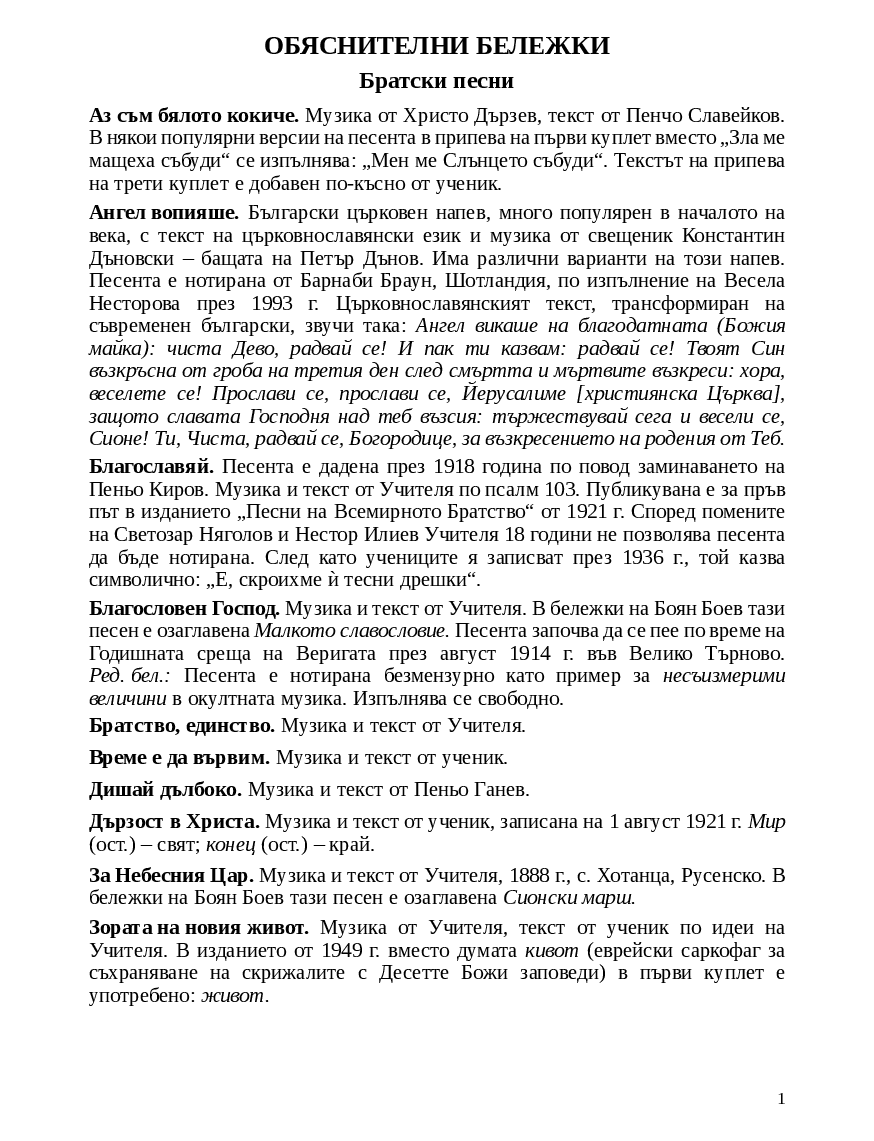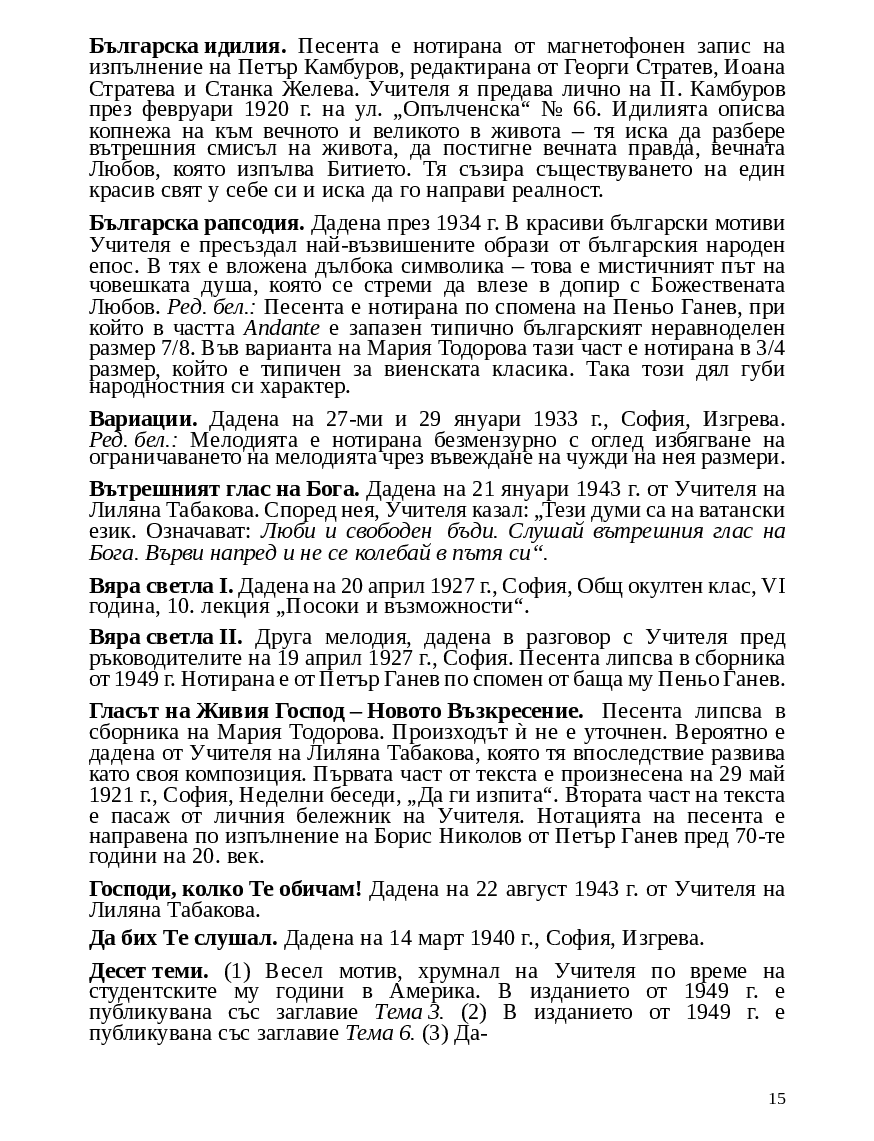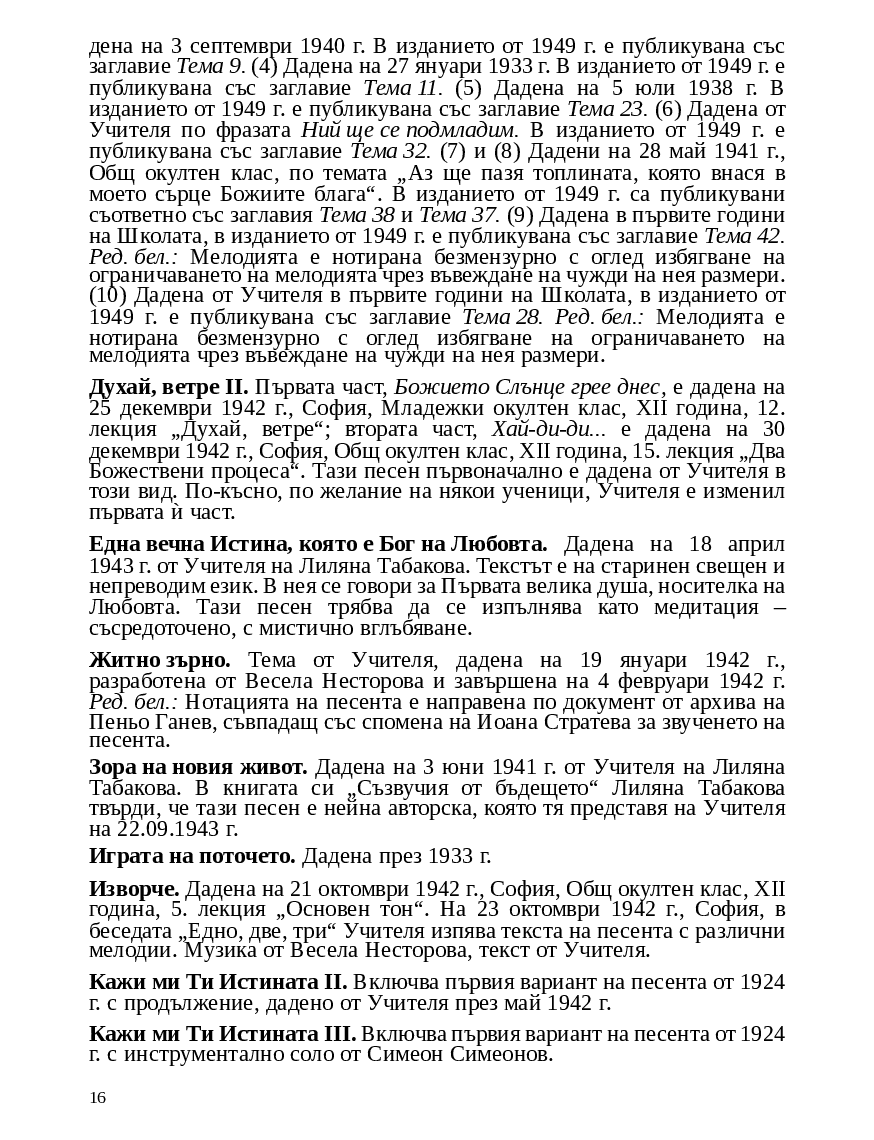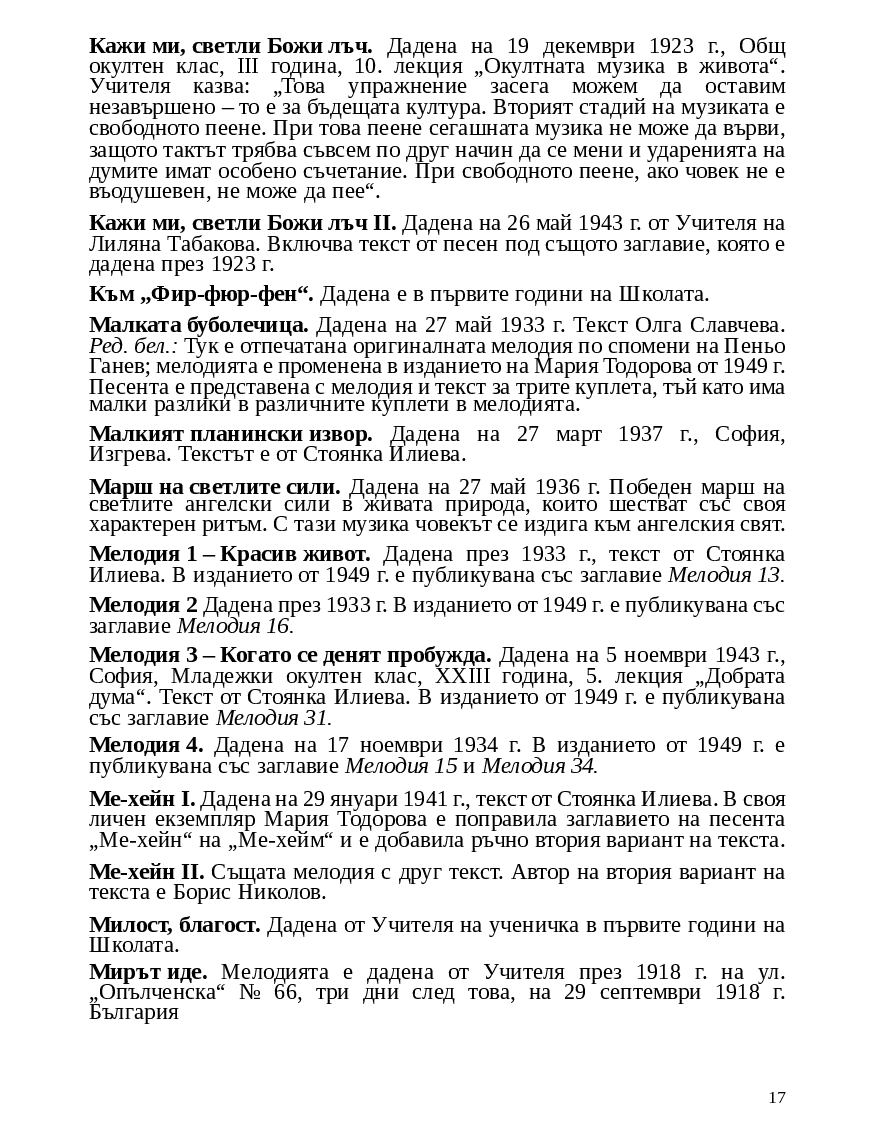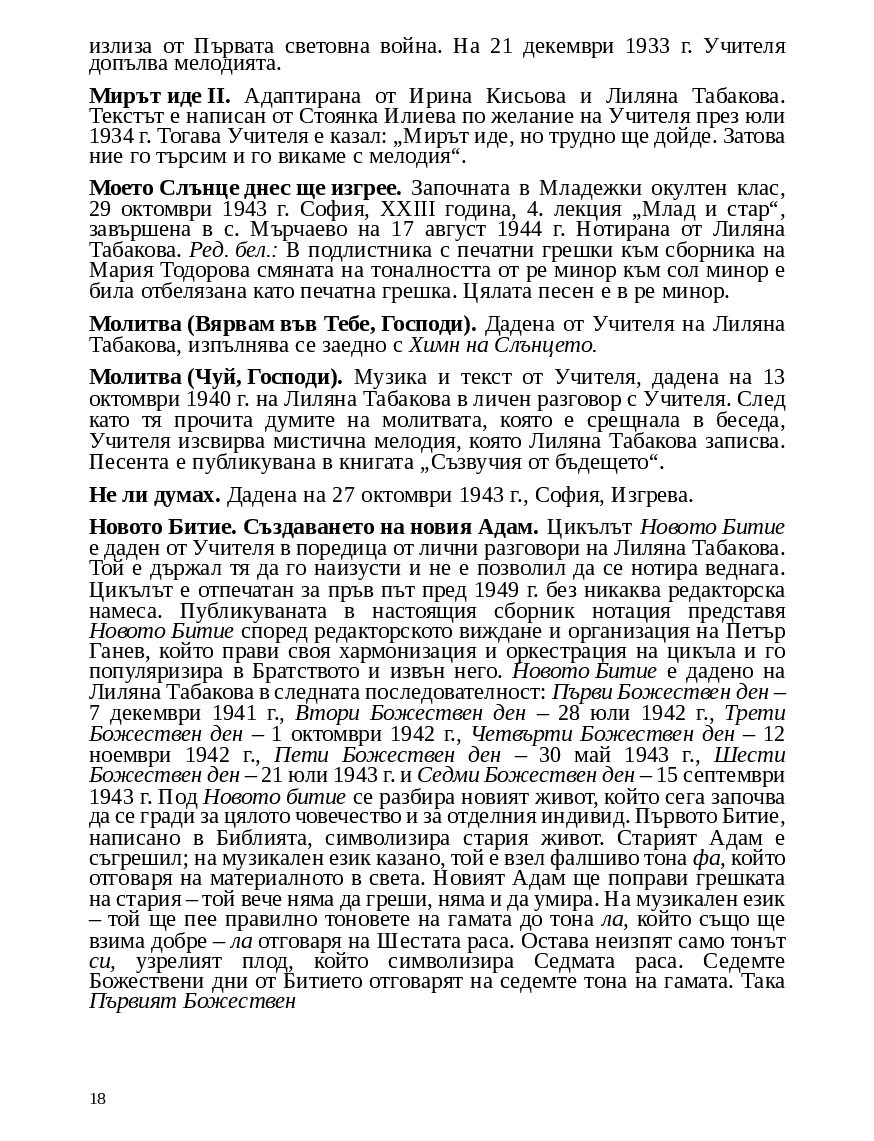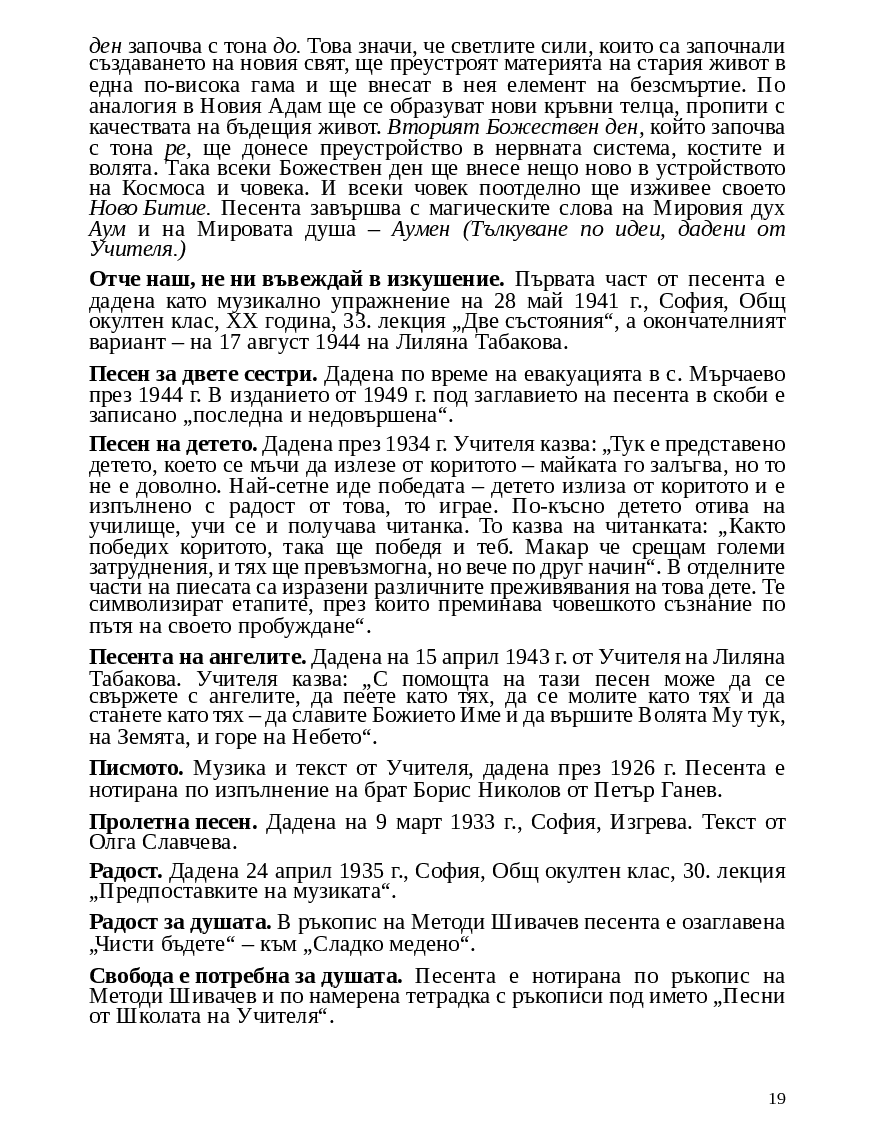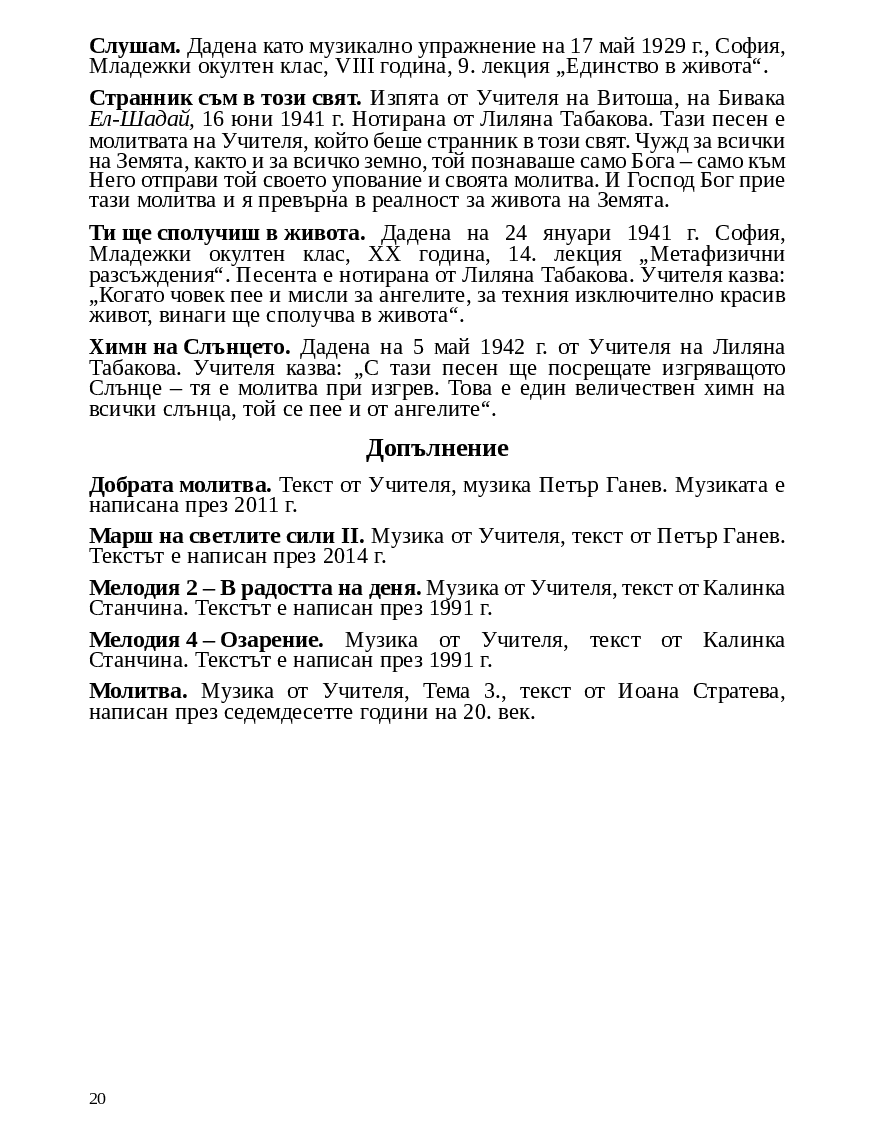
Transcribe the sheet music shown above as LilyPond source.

\version "2.24.3"

% include paper part and global functions
\include "include/globals.ily"

\bookpart {
  \include "include/bookpart-paper.ily"

  \label #'ref220
  \tocItem \markup "Обяснителни бележки"
  \markup \fontsize  #+3.5 { \fill-line \bold {"ОБЯСНИТЕЛНИ БЕЛЕЖКИ"} }

  \label #'ref_desc_1
  \markup \abs-fontsize #10
  {
    \override #'(baseline-skip . 2.9)
    \column {
      \vspace #0.6
      \line {
        \justify {
          \fontsize  #+1 \bold { \fill-line { \bold"Братски песни"} }
        }
      }
      \vspace #0.5
      \line {
        \justify {
          \concat {\with-link #'ref047 \bold "Аз съм бялото кокиче."}  Музика от Христо Дързев, текст от Пенчо Славейков. В някои популярни версии на песента в припева на първи куплет вместо „Зла ме мащеха събуди“ се изпълнява: „Мен ме Слънцето събуди“. Текстът на припева на трети куплет е добавен по-късно от ученик.
        }
      }


      \vspace #0.5
      \line {
        \justify {
          \concat {\with-link #'ref064 \bold "Ангел вопияше."} Български църковен напев, много популярен в началото на века, с текст на църковнославянски език и музика от свещеник Константин Дъновски – бащата на Петър Дънов. Има различни варианти на този напев. Песента е нотирана от Барнаби Браун, Шотландия, по изпълнение на Весела Несторова през 1993 г. Църковнославянският текст, трансформиран на съвременен български, звучи така: \italic{Ангел викаше  } \italic{на благодатната (Божия майка): чиста Дево, радвай се! И пак ти казвам: радвай се! Твоят Син възкръсна от гроба на третия ден след смъртта и мъртвите възкреси: хора, веселете се!  Прослави се, прослави се, Йерусалиме [християнска Църква], защото славата Господня над теб възсия: тържествувай сега и весели се, Сионе! Ти, Чиста, радвай се, Богородице, за възкресението на родения от Теб. }

        }
      }
      \vspace #0.4
      \line {
        \justify {
          \concat {\with-link #'ref024 \bold "Благославяй."}
          Песента е дадена през 1918 година по повод заминаването на Пеньо Киров. Музика и текст от Учителя по псалм 103. Публикувана е за пръв път в изданието „Песни на Всемирното Братство“ от 1921 г. Според помените на Светозар Няголов и Нестор Илиев Учителя 18 години не позволява песента да бъде нотирана. След като учениците я записват през 1936 г., той казва символично: „Е, скроихме ѝ тесни дрешки“.
        }
      }

      \vspace #0.4
      \line {
        \justify {
          \concat {\with-link #'ref040 \bold "Благословен Господ."} Музика и текст от Учителя. В бележки на Боян Боев тази песен е озаглавена \italic"Малкото славословие." Песента започва да се пее по време на Годишната среща на Веригата през август 1914 г. във Велико Търново. \italic"Ред. бел.:" Песента е нотирана безмензурно като пример за \italic"несъизмерими" \italic"величини" в окултната музика. Изпълнява се свободно.
        }
      }
      \vspace #0.4
      \line {
        \justify {
          \concat {\with-link #'ref020 \bold "Братство, единство."}
          Музика и текст от Учителя.
        }
      }
      \vspace #0.4
      \line {
        \justify {
          \concat {\with-link #'ref042 \bold "Време е да вървим."}  Музика и текст от ученик.
        }
      }

      \vspace #0.4
      \line {
        \justify {
          \concat {\with-link #'ref063 \bold "Дишай дълбоко."} Музика и текст от Пеньо Ганев.
        }
      }
      \vspace #0.4
      \line {
        \justify {
          \concat {\with-link #'ref052 \bold "Дързост в Христа."} Музика и текст от ученик, записана на 1 август 1921 г. \italic"Мир" (ост.) – свят; \italic"конец" (ост.) – край.
        }
      }

      \vspace #0.5
      \line {
        \justify {
          \concat {\with-link #'ref041 \bold "За Небесния Цар."} Музика и текст от Учителя, 1888 г., с. Хотанца, Русенско. В бележки на Боян Боев тази песен е озаглавена \italic"Сионски марш."
        }
      }
      \vspace #0.5
      \line {
        \justify {
          \concat {\with-link #'ref016 \bold "Зората на новия живот."}
          Музика от Учителя, текст от ученик по идеи на Учителя. В изданието от 1949 г. вместо думата \italic"кивот" (еврейски саркофаг за съхраняване на скрижалите с Десетте Божи заповеди) в първи куплет е употребено: \italic"живот."
        }
      }


    }
  }
  \label #'ref_desc_2
  \markup \fontsize #+2.5 \override #'(line-width . 66.5) {
    \override #'(baseline-skip . 2.2)
    \column {

      \line {
        \justify {
          \concat {\with-link #'ref056_1 \bold "Идват дни на радост."} Музика и текст от Надежда Куртева. \italic"Ред. бел.:" Архаичната форма „идат“ тук е заменена с  книжовната „идват“.
        }
      }
      \vspace #0.5
      \line {
        \justify {
          \concat {\with-link #'ref030 \bold "Изгрей ти, мое Слънце."}
          Музика от Учителя, текст от Стоян Русев (Дядо Благо).
        }
      }

      \vspace #0.5
      \line {
        \justify {
          \concat {\with-link #'ref022 \bold "Изгрява вече ден тържествен."}
          Музика от Учителя, текст от ученик по идеи на Учителя.
        }
      }
      \vspace #0.5
      \line {
        \justify {
          \concat {\with-link #'ref018 \bold "Излязъл е сеяч."}
          Музика от Учителя, текст от ученик по идеи на Учителя.
        }
      }

      \vspace #0.5
      \line {
        \justify {
          \concat {\with-link #'ref056_2 \bold "Към Рила."}  Музика от Чудомир Кантарджиев, текст от Маргарита Недялкова.
        }
      }
      \vspace #0.5
      \line {
        \justify {
          \concat {\with-link #'ref054 \bold "Към Сион."}  Музика и текст от Иван Г. Попов, записана на 15 юни 1921 г.
        }
      }
      \vspace #0.5
      \line {
        \justify {
          \concat {\with-link #'ref026 \bold "Любовта е извор."}
          Музика от Учителя, текст от ученик по идеи на Учителя. Първообразът на лирическия текст се съдържа в текста Хио-Ели-Мели-Месаил. В бележки на Боян Боев тази песен е озаглавена \italic"Песен на Любовта."
        }
      }
      \vspace #0.5
      \line {
        \justify {
          \concat {\with-link #'ref038 \bold "Милосърдието."}
          Музика от Атанас Д. Ковачев, текст от Стоян Русев (Дядо Благо). \italic"Нега" (рус.) – блаженство, нежност.
        }
      }
      \vspace #0.5
      \line {
        \justify {
          \concat {\with-link #'ref058 \bold "На белия цвят."} Музика от Иван Г. Попов, текст от Стоян Русев (Дядо Благо), записана на 9 април 1922 г.
        }
      }

      \vspace #0.5
      \justify {
        \concat {\with-link #'ref037 \bold "На Учителя."}
        Музика и текст от Борис Хаджиандреев, Ямбол, 1915 г. В бележки на Боян Боев тази песен е озаглавена \italic"Ученикът Христов" и вместо „Господи, Ти мой Учител“ е употребено: „О, Господ мой и Учител“. В някои популярни версии на песента последният стих от четвърти куплет се изпълнява: „и след (със) Тебе ще вървя“.
      }
      \vspace #0.5
      \line {
        \justify {
          \concat {\with-link #'ref060 \bold "На Христа запейте."}  Музика и текст от Иван Г. Попов, записана на 15 март 1921 г.
        }
      }

      \vspace #0.5
      \line {
        \justify {
          \concat {\with-link #'ref036 \bold "Напред да ходим."}
          Музика от Учителя, текст от ученик по идеи на Учителя. В бележки на Боян Боев тази песен е наречена „Марш на Братството при екскурзии“.
        }
      }
      \vspace #0.5
      \line {
        \justify {
          \concat {\with-link #'ref048 \bold "Напред, чада, напред."}  Музика и текст от ученик.
        }
      }
      \vspace #0.5
      \line {
        \justify {
          \concat {\with-link #'ref050 \bold "Небето се отваря."}  Музика от Атанас Д. Ковачев, текст от Стоян Русев (Дядо Благо), записана на 2 февруари 1918 г.
        }
      }
      \vspace #0.5
      \line {
        \justify {
          \concat {\with-link #'ref062 \bold "Нови дрехи."} Музика от Иван Кавалджиев, записана на 1 юни 1922 г. \italic"Ред. бел.:" В интерес на ритмическата организация размерът е променен на 4/4. Короната е заменена с четвъртина пауза, a четвъртините ноти – с половини. По този начин се запазва естественият ритъм на песента.
        }
      }

      \vspace #0.5

      \line {
        \justify {
          \concat {\with-link #'ref051 \bold "О, Учителю благати."}  Музика и текст от Люба Ив. Радославова.
        }
      }
      \vspace #0.5
      \line {
        \justify {
          \concat {\with-link #'ref067 \bold "Песен на гласните букви."}  Гласово упражнение от Учителя.
        }
      }




    }
  }
  \label #'ref_desc_3
  \markup \fontsize #+2.5 \override #'(line-width . 66.5) {
    \override #'(baseline-skip . 2.2)
    \column {

      \line {
        \justify {
          \concat {\with-link #'ref044 \bold "Поздрав на Учителя."} Музика и текст от Елена Казанлъклиева. \italic"Ред. бел.:" Припевът „Добре дошъл“ е нов дял и започва на първо време, а не с ауфтакт, както в предишните издания.
        }
      }
      \vspace #0.5
      \line {
        \justify {
          \concat {\with-link #'ref057 \bold "Псалом 91."}  Музика от Христо Дързев, текст от \italic"Псалтир, Псалм 91."
        }
      }
      \vspace #0.5
      \line {
        \justify {
          \concat {\with-link #'ref046 \bold "Росна капка."}  Музика и текст от Иван Г. Попов, записана на 1 август 1921 г.
        }
      }
      \vspace #0.5
      \line {
        \justify {
          \concat {\with-link #'ref045 \bold "Сине мой, пази живота."} Музика от Иван Г. Попов, текст от Стоян Русев (Дядо Благо), записана на 2 май 1922 г. \italic"Ред. бел.:" В интерес на ритимическата организация размерът е променен на 4/4. Короната е заменена с четвъртина пауза, a четвъртините ноти – с половини. По този начин се запазва естественият ритъм на песента.
        }
      }
      \vspace #0.5
      \line {
        \justify {
          \concat {\with-link #'ref053 \bold "Слава Божия."} Текст и музика от Мария Тодорова по \italic" Псалм 115." Тя създава тази мелодия през лятото на 1975 г. на лагера на Зехирица в Рила.
        }
      }
      \vspace #0.5
      \line {
        \justify {
          \concat {\with-link #'ref049 \bold "Славейчета горски."}  Музика от Атанас Д. Ковачев, текст от Стоян Русев (Дядо Благо), записана на 20 април 1922 г.
        }
      }
      \vspace #0.5
      \line {
        \justify {
          \concat {\with-link #'ref055_1 \bold "Слънцето на Любовта."}  Музика и текст от ученик.
        }
      }
      \vspace #0.5
      \line {
        \justify {
          \concat {\with-link #'ref028 \bold "Стани, стани."}
          Музика и текст от Учителя. Текстът на песента е даден във Варна в писмо от 9 февруари 1918 г.
        }
      }
      \vspace #0.5
      \line {
        \justify {
          \concat {\with-link #'ref029 \bold "Страдна душо."}
          Музика от Учителя, текст от Михалаки Георгиев. В бележки на Боян Боев тази песен е озаглавена \italic"Песен на душата," а за всеки от петте куплета е посочено, че съответства на една от основните добродетели – Добро, Правда, Любов, Мъдрост и Истина. \italic"Ред. бел.:" Aуфтактът от две осмини е включен в първият такт, за да се обедини напълно обръщението „Страдна душо“ с акцент на първо време. Цялото обръщение в хармоничен план звучи върху тоническото тризвучие.
        }
      }
      \vspace #0.5
      \line {
        \justify {
          \concat {\with-link #'ref025 \bold "Събуди се, братко мили."}
          Музика от Учителя, текст от ученик по идеи на Учителя.
        }
      }
      \vspace #0.5
      \line {
        \justify {
          \concat {\with-link #'ref039 \bold "Сърдечен зов."} Музика от Атанас Д. Ковачев, композирана на фронта при Добро поле през Първата световна война, 1917 г., по мотив от Учителя, текст от Илия Зурков. \italic"Ред. бел.:" Тук са коригирани несъответствия между акцентите в ритъма на думите и тези в ритъма на мелодията. Това наложи минимална промяна в словореда на някои места в интерес на спазването на естественото съответствие на акцентите.
        }
      }
      \vspace #0.5
      \line {
        \justify {
          \concat {\with-link #'ref066_1 \bold "Тайната вечеря."} Музика и текст от Весела Несторова, одобрени от Учителя. Преводът на първия стих е: „Всичко е светло, всичко е осветено в Моята [на Христа] Виделина“. Весела Несторова получава песента като откровение. След като прочита стиховете от Евангелието, в които се казва: „И като изпяха песен, излязоха на Гората Елеонска“ (Мт, 26:30 и Мк, 14:26), тя се моли да чуе тази песен. Една вечер в полусънно състояние Христос ѝ се явява и ѝ изпява песента, която е пял с учениците си на Тайната вечеря. Учителя потвърждава истинността на песента.
        }
      }

    }
  }
  \label #'ref_desc_4
  \markup \fontsize #+2.5 \override #'(line-width . 66.5) {
    \override #'(baseline-skip . 2.2)
    \column {

      \line {
        \justify {
          \concat {\with-link #'ref066_2 \bold "Тебе поем."}  Български църковен напев, популярен в Бялото Братство.
        }
      }
      \vspace #0.5

      \line {
        \justify {
          \concat {\with-link #'ref055_2 \bold "Ти Си проявената Любов."}  Музика и текст от Мария Савова.
        }
      }
      \vspace #0.5
      \line {
        \justify {
          \concat {\with-link #'ref032 \bold "Шуми."}
          Музика от Учителя, текст от Стоян Русев (Дядо Благо) по идеи на Учителя. \italic"Ладанчица" – умал. от ладанка – девойка, изпълняваща обредни песни и танци срещу Васильовден, посветени на езическата богиня Лада.
        }
      }
      \vspace #0.5
      \line {
        \justify {

          \concat {\with-link #'ref021 \bold "Ще се развеселя."}
          Музика от Учителя, текст от \italic"Книга" \italic"на" \italic"пророк" \italic"Исая" \italic"61:10." Песента е дадена през 1918 г., когато Учителя е интерниран във Варна. Поводът е заминаването на Величка Стойчева – една от първите му ученички. Често той пее или свири тази песен пред учениците си. Изпълнението е свободно и по вдъхновение, като вдъхновението определя ритъма ѝ. След като учениците нотират песента, Учителя я изсвирва според нотацията и казва: „Ушихме ѝ дрешка, но тя малко я стяга, ограничава я“.
        }
      }

      \vspace #0.5
      \line {
        \justify {
          \concat {\with-link #'ref068 \bold "Що е същността. "} Текст и музика Марин Камбуров. Песента е създадена скоро след заминаването на Учителя през 1945-а или 1946 година.
        }
      }

      \vspace #0.8
      \line {
        \justify {
          \fontsize  #+1 \bold { \fill-line { \bold"Песни от Учителя"} }
        }
      }
      \vspace #0.6
      \line {
        \justify {
          \concat {\with-link #'ref137 \bold  "А бре, синко."} Дадена на 28 ноември 1934 г., София, Общ окултен клас, XIV година, 10. лекция „Принципи и условия. Връх и долина“ като българска народна песен, възстановена в своята първоначална чистота.
        }
      }

      \vspace #0.5
      \line {
        \justify {
          \concat {\with-link #'ref109 \bold  "Аз смея да кажа."} Дадена на 2 октомври 1935 г., София, Общ окултен клас, XV година, 2. лекция „Новото учение“. „Аз смея да кажа, че Слънцето е светло“ – светло е там, дето има разумност. Под думата \italic"светлина" се разбира един разумен свят, където всичко е възможно. Всички разумни същества, щом се представиш пред тях, са готови да ти помогнат“.
        }
      }
      \vspace #0.5
      \line {
        \justify {
          \concat {\with-link #'ref135 \bold  "Аин фаси."} Дадена на 7 октомври 1931 г., София, Общ окултен клас, XI година, 2. лекция „Оставената торба“. Текстът е предаден на древен свещен език. Основната идея на тази песен е: Ти, Който Си основа на всичко, Ти, Който проникваш и поддържаш всичко със Своята Любов, бъди благословен! Нека да живея в Твоята Светлина, в Твоята Любов! Колко желая да вървя в Твоите стъпки! Целият ми живот да бъде за Твоя слава! „Който разбира елементите на думите \italic"Аин фаси," може да се домогне до смисъла на живота и да се ползва от него.“
        }
      }
      \vspace #0.5
      \line {
        \justify {
          \concat {\with-link #'ref075 \bold "Аум."}  Дадена на 2 декември 1925 г,  София, Общ окултен клас, V година, 3. лекция  „Аумен“. Това упражнение човек трябва да съхрани свещено у себе си. То е взето от стара свещена песен. Учителя казва: „Ако бих ви дал тази песен тъй, както е в минорна гама, вие не ще можете да издържите на нейните вибрации – те ще изменят пулса на сърцето ви“. Учителя е предал песента в мажор. Той казва: „Има свещени думи, каквато е и думата \italic"Аум," които трябва да се произнасят често, даже и да не се разбира смисълът им. Скръбни ли сте, болни ли сте, неразположени ли сте духом, произнесете \justify-line {Аум няколко пъти – тя е дума на Духа. Изпеете ли тази дума от неговия}
        }
      }


    }
  }
  \label #'ref_desc_5
  \markup \fontsize #+2.5 \override #'(line-width . 66.5) {
    \override #'(baseline-skip . 2.2)
    \column {
      \line {
        \justify {
          език, Той ще ви разбере и помогне, защото разбира и знае нуждите ви“. Песента „Аум“ в Паневритмията се изпълнява четири пъти, а като отделна песен – три пъти.
        }
      }

      \vspace #0.5
      \line {
        \justify {
          \concat {\with-link #'ref138 \bold  "Бащина песен – Угледна мома."} Дадена на 21 януари 1935 г. Тази песен се смята за продължение на \italic"А бре, синко." Тя е образец на българска народна песен, възстановената в своята първична чистота и дух. Кърчаг (ост.) – глинен съд за вода; гумно (ост.) – равно място за вършеене на жито, харман. Дадена е също и песен със заглавие „Добрият момък“, която не е запазена.
        }
      }
      \vspace #0.5
      \line {
        \justify {
          \concat {\with-link #'ref098 \bold  "Бершид Ба."}  Дадена през декември 1932 г. Заглавието е първите думи на Стария завет, книга Битие, и на староеврейски означава \italic"началото" \italic"на нещата." Местоимението \italic"кой" има смисъл на \italic"който," защото е едновременно въпрос и отговор.
        }
      }
      \vspace #0.5
      \line {
        \justify {
          \concat {\with-link #'ref074 \bold  "Блага дума."} Дадена на 5 ноември 1922 г., София, Общ окултен клас, II година, 6. лекция „Никаква лъжа“. \italic"Ред. бел.:" Настоящият сборник представя песента в най-разпространения ѝ в ритмично отношение вариант. В първата публикация на песента на Учителя точкуваният ритъм е в цялата песен, но с времето ритъмът се променя. Двата варианта на ритъма са отразени с \italic"ossia." В сборника на Мария Тодорова песента започва с равни осминки.
        }
      }
      \vspace #0.5
      \line {
        \justify {
          \concat {\with-link #'ref086_2 \bold "Благата песен."} Дадена на 27 март 1929 г., София, Общ окултен клас, VIII година, 32. лекция „Втръсване“. Тази песен е превод от старинен език и е озаглавена \italic"Хади – х’ензи;" в превод на български тези думи означават  \italic"Благата песен." В нея е очертан един гладък път без препятствия. \italic"Ред. бел.:" По традиция тя се изпълнява комбинирана с песента „Кажи ми Ти Истината“ като среден дял, след който се повтаря песента „Кажи ми Ти Истината“ с малка промяна в текста: вместо „Кажи ми Ти Истината“ се пее „Казах ти веч Истината“.
        }
      }
      \vspace #0.5
      \line {
        \justify {
          \concat {\with-link #'ref072 \bold  "Благост."}  Първите пет такта са дадени на 19 декември 1923 г., София, Общ окултен клас, III година, 10. лекция „Окултната музика в живота“, а цялата песен – на 26 декември 1923 г., София, 11. лекция „Школата и развитието на ученика“. Учителя казва: „Силата на тази песен е в нейния ритъм. Тя има за цел да възстанови правилния ритъм на човешкото сърце“. \italic"Ред. бел.:" Според Мария Тодорова по традиция в песента \italic"Благост" накрая се провежда първият мотив за завършек на песента.
        }
      }
      \vspace #0.5
      \line {
        \justify {
          \concat {\with-link #'ref082 \bold  "Бог е Любов."} Първата част на песента е дадена на 10 декември 1922 г., София, Общ окултен клас, ІІ година, 11. лекция „Значение на гласните при окултното пеене“, а втората, \italic"Ний ще ходим" – на 17 декември 1922 г., в следващата лекция на същия клас със заглавие „Музиката – средство за концентриране“. Това упражнение е картинно, образно. Започва се съвсем тихо. Силата на песента е в преживяването. Човешката душа възприема отгоре вечната симфония, която иде от цялата Вселена като славословие на Безграничния. Това е изразено в първата част – Бог е Любов. Тази симфо-
        }
      }



    }
  }
  \label #'ref_desc_6
  \markup \fontsize #+2.5 \override #'(line-width . 66.5) {
    \override #'(baseline-skip . 2.2)
    \column {

      \line {
        \justify {
          ния изпълва човешката душа, преобразява я и тогава тя радостна отправя своя зов нагоре; това е изразено във втората част – \italic"Ний ще ходим [...]."

        }
      }
      \vspace #0.5
      \line {
        \justify {
          \concat {\with-link #'ref120 \bold  "Буря."} Дадена на 15 декември 1935 г. Тази песен напомня, че у човека има една Божествена сила, която го крепи. Ако се вслушва в разумния глас на тази сила, ще разбира значението на всички скърби, мъки, бури, които го разтърсват, и ще може да издържи на техните удари.
        }
      }
      \vspace #0.5
      \line {
        \justify {
          \concat {\with-link #'ref081 \bold  "В зорите на живота."} Учителя изпява песента като окултно музикално упражнение по време на съборната лекция от 26 август 1922 г. „Изтълкувай ни тази притча“ във Велико Търново. След това песента е изпята на 3 декември 1922 г., София, Общ окултен клас, ІI година, 10. лекция „Окултна музика“. \italic"Ред. бел.:" Поради несиметричната си структура и с оглед избягване на ограничаването на мелодията чрез въвеждане на чужди на нея размери, песента е нотирана безмензурно, като с пунктирани черти са маркирани отделните фрази.
        }
      }
      \vspace #0.5
      \line {
        \justify {
          \concat {\with-link #'ref080_1 \bold "В мрак, тъмнота."} Дадена на 3 март 1926 г., София, Общ окултен клас, V година, 16. лекция „Природни изрази“. Тази песен е втората част от упражнението \italic"Махар Бену Аба" и е негов превод. Образно „в мрак, тъмнота“ съответства на \italic"Махар" – слизане, „но Слънцето на живота“ съответства на \italic"Бену" – изкачване, „и ний тръгнахме в пътя чист и свят за нас“ съответства на \italic"Аба," значи отиване на работа.

        }
      }
      \vspace #0.5
      \line {
        \justify {
          \concat {\with-link #'ref094 \bold "В начало бе Словото."} Дадена на 5 ноември 1924 г., София, Общ окултен клас, IV година, 4. лекция „Връзки в геометрическите форми“. Текстът на тази песен е взет от Евангелие от Йоан 1:1-5. Първите два стиха изразяват действие на Духа, третият стих – действие на ума, четвъртият стих – действие на сърцето, а петият стих изразява материалния свят. Тъмнината представлява материалния живот, в него прониква светлината. Из Божественото начало на нещата е излязло Словото във величествената си красота. „В начало бе Словото и Словото бе у Бога“ – този стих е много важен. Когато стане човек сутрин, ще го прочете, ще го изпее и ще мисли върху него, докато в ума му дойде светлина и той възприеме тази велика идея. Тогава неговото сърце ще се преобрази – ще стане по-меко, умът му ще се преобрази – ще започне да мисли по-право. Тази песен изразява новата насока, която иде в музиката – тя е музика на Любовта. \italic"Ред. бел.:" Поради несиметричността на фразите с оглед избягване на ограничаването на мелодията чрез въвеждане на чужди на нея размери, песента е нотирана безмензурно, като с пунктирани тактови черти са маркирани отделните фрази. Фразите „В него бе животът [...]“ са нотирани в 2/4 размер. С \italic"ossia" е отбелязана трайността на тона според нотацията на Мария Тодорова.
        }
      }
      \vspace #0.5
      \line {
        \justify {
          \concat {\with-link #'ref095 \bold "В пустинята на живота."} Дадена на 19 октомври 1934 г., София, Младежки окултен клас, XIV година, 2. лекция „Орехът и орехчето. Вода и пара. Слизане, хлъзгане и падане“.
        }
      }
      \vspace #0.5
      \line {
        \justify {
          \concat {\with-link #'ref095 \bold "Вдъхновение."}  Дадена на 10 декември 1924 г., София, Общ окултен клас, IV
        }
      }



    }
  }
  \label #'ref_desc_7
  \markup \fontsize #+2.5 \override #'(line-width . 66.5) {
    \override #'(baseline-skip . 2.2)
    \column {

      \line {
        \justify {
          година, 9. лекция „Неразбраното“. Фразата „ти си благословение“ е добавена по-късно от ученици.

        }
      }
      \vspace #0.6
      \line {
        \justify {
          \concat {\with-link #'ref076 \bold  "Венир Бенир."}  Дадена 22. октомври 1922 г., София, Общ окултен клас, II година, 6. лекция „Окултна музика“ и на 5 ноември 1922 г., София, Общ окултен клас, II година, 6. лекция „Никаква лъжа“. \italic"Венир Бенир" е окултен източен мотив, възприет от западните народи. Мистичното значение на песента е следното:
          \italic"Венир бенир"  – Ти, Велики, Който благославяш всички и всичко.

          \italic"Бихар Бенум"  – Да бъде благословен.

          \italic"Ил Биют" – Боже, благослови Великото, младостта, началото на живота.

          \italic"Ил Безут" – Благослови младия,
          начеващия, Божествения живот, благослови Божественото, което зачева в душата – диханието на Бога, което сме приели първоначално.

          \italic"Ом Биют" – Той е сам, Единственият, Който благославя.

          \italic"Ил Безут, Ом Биют" – Той е всичко, Той е навред.

          \italic"Зун Мезун" – Целият наш живот.

          \italic"Бином Ту Мето" – Сега така да бъде! Това е отношението на Великото към малкото – душата. И малкото се изпълва с мисъл за Великото, за Бога. Душата си спомня времето, когато е приела първия дъх от Божието дихание. (По Учителя, Общ окултен клас, 8 май 1940 г.). \italic"Ред. бел.:" При изпълнението на тази песен е важно да се издържа трайността на легатираната осминка във втория такт след знака за повторение на сричката „зун“.
        }
      }


      \vspace #0.6
      \line {
        \justify {
          \concat {\with-link #'ref096 \bold  "Весел ти бъди."}  Дадена на 21 август 1929 г., Рила, Седемте рилски езера. Вторият дял на песента е прибавен от ученик.
        }
      }

      \vspace #0.6
      \line {
        \justify {
          \concat {\with-link #'ref083_1 \bold  "Вехади."} Дадена на 17 юни 1925 г., София, Общ окултен клас, IV година, 28. лекция „Успоредните линии“. Думата \italic"Вехади" означава започване на определена работа. Мотивът е малък пасаж от една свещена песен. Тоновете са смесени: мажорни и минорни. Учителя дава думата \italic"Вехади" като музикално упражнение. Тя е окултен израз. В лекцията „Двете свещени положения“ той казва следното за думата \italic"Вехади:" „Ако знаехте езика на ангелите, бих ви казал \italic"Вехади." Вехади – това е свойство на Духа. Тази дума произтича от дълбочината на душата, отвътре произлиза тя. Съзнанието трябва да се пробуди. Как? Ще имате вяра. [...] при Вехади виждате как се отваря духът ви“. \italic"Ред. бел.:" Песента е нотирана безмензурно и без тактови черти. Темповите означения, знаците за динамика и тоналността тук са условни. При последната не се касае за \italic"ре минор," а по-скоро за компилация между стари ладове и маками. Песента не е фиксирана и предполага абсолютна свобода на интерпретацията, зависеща от способност на изпълнителя да отваря заложените в мелодията пространства на безкрайността, отивайки извън границите, указани му от нотацията относно темпо, динамика и нотни трайности. Тук става въпрос за жива музикална форма, търсеща всеки път своя първообраз, идващ от Божествения свят. Този първообраз е заложен в душата и тя го търси отново и отново чрез вътрешен мост към света на идеите.
        }
      }

      \vspace #0.6
      \line {
        \justify {
          \concat {\with-link #'ref083_2 \bold  "Вечер, сутрин."}  Дадена на 10 декември 1924 г., София, Общ окултен клас, IV година, 9. лекция „Неразбраното“.
        }
      }




    }
  }

  \label #'ref_desc_8
  \markup \fontsize #+2.5 \override #'(line-width . 66.5) {
    \override #'(baseline-skip . 2.2)
    \column {

      \line {
        \justify {
          \concat {\with-link #'ref100 \bold  "Всичко в живота е постижимо."}  Дадена на 16 декември 1932 г., София, Младежки окултен клас, XII година, 13. лекция „Терцата в живота“ МОК.
        }
      }
      \vspace #0.5

      \line {
        \justify {
          \concat {\with-link #'ref078 \bold  "Грее, грее."}  Дадена през пролетта на 1924 г.
        }
      }
      \vspace #0.5
      \line {
        \justify {
          \concat {\with-link #'ref110_1 \bold "Да имаш вяра."}  Дадена на 9 октомври 1936 г.
        }
      }
      \vspace #0.5
      \line {

        \justify {
          \concat {\with-link #'ref092_2 \bold "Давай, давай."}  Дадена на 28 декември 1926 г., София, Общ окултен клас, VI година, 15. лекция „Проява на музиката в съзнанието“. Тази песен е силен мотив, който събужда в съзнанието ред образи и картини. Тя поражда у човека подтик да дава, да сее в нивата на живота. Когато пееш \italic"Давай, давай," казваш: „Аз трябва да давам“. Който дава чисто пшеничено семе, същото ще се върне при него. \italic"Давай, давай" почва от тона \italic"ла," който символизира извора – значи ти си извор, трябва да течеш. Ти си се свил – стани, свърши каквато и да е работа! \italic"Давай, давай" има много широк смисъл.

        }
      }
      \vspace #0.5
      \line {
        \justify {
          \concat {\with-link #'ref118_1 \bold "Денят иде."} Дадена на 18 февруари 1938 г., София, Младежки окултен клас, XVII година, 21. лекция „Програмата в живота“. Текстът на втория и третия куплет е от Стоянка Илиева.
        }
      }
      \vspace #0.5
      \line {
        \justify {
          \concat {\with-link #'ref116 \bold "До ще ден."} Дадена на 7 февруари 1940 г, София, Общ окултен клас, ХIХ година, 19. лекция „Подмладяване“. \italic"Ред. бел.:" „До ще“ е архаизъм и означава \italic"ще дойде." В скоби е отбелязан вариант на текста на песента според Станка Желева.
        }
      }
      \vspace #0.5
      \line {
        \justify {
          \concat {\with-link #'ref095_2 \bold "Добър ден."}  Дадена на 11 септември 1933 г.
        }
      }
      \vspace #0.5
      \line {
        \justify {
          \concat {\with-link #'ref136 \bold "Духай, ветре."} Това е вторият, обогатен вариант на тази песен. Песента се състои от два дяла, дадени по различно време. Първият дял е даден през 1944 г. в с. Мърчаево, вторият дял, \italic"Хай-ди-ди," е даден на 30 декември 1942 г., София, Общ окултен клас, XII година, 15. лекция „Два Божествени процеса“. Първоначалният вариант на песента е отпечатан тук като „Духай, ветре II“. Според спомени на музиканти Учителя е добавил като финал на песента два такта с текст \italic"За теб, българино!"
        }
      }

      \vspace #0.5
      \line {
        \justify {
          \concat {\with-link #'ref079 \bold  "Духът Божи."}  Дадена на 23 декември 1922 г., Велико Търново, Съборно Слово, „Лицето на Бога“, и на 12 ноември 1922 г., Общ окултен клас, II година, 7. лекция „Музика и пеене – средство за постигане на Божественото“. Тази песен Учителя нарича окултен преход – тя ни въвежда в окултната музика. В беседата Учителя обръща специално внимание на въпросителното местоимение \italic"кой:"\italic" „Кой" има двояко значение. То е и въпрос, и отговор едновременно. Духът Божи, който пълни – отговор. И кой пълни сърца ни с Любов? Духът Божи, Духът Вечни и т.н. Те са атрибути“. Песента е дадена с движения.
        }
      }
      \vspace #0.5
      \line {
        \justify {
          \concat {\with-link #'ref101_2 \bold  "Духът ми шепне това."} Дадена на 19 януари 1934 г., София, Младежки окултен клас, XII година, 14. лекция „Здравото въже“.
        }
      }
      \vspace #0.5
      \line {
        \justify {
          \justify-line {  \concat {\with-link #'ref130 \bold  "Езикът на живата природа."} Започната на 18 октомври, завършена на 19 }
        }
      }



    }
  }
  \label #'ref_desc_9
  \markup \fontsize #+2.5 \override #'(line-width . 66.5) {
    \override #'(baseline-skip . 2.2)
    \column {

      \line {
        \justify {
          октомври 1933 г. Чрез красиви символи и картини, взети от живота на природата, се описват вътрешните преживявания на душата.
        }
      }
      \vspace #0.4
      \line {
        \justify {
          \concat {\with-link #'ref097 \bold  "Запали се огънят."}  Дадена на 8 август 1933 г., Витоша, Бивакът \italic"Ел Шадай."  \italic"Ред. бел.:" Поради несиметричната си структура и с оглед избягване на ограничаването на мелодията чрез въвеждане на чужди на нея размери, песента е нотирана безмензурно, като с пунктирани тактови черти са маркирани отделните фрази.
        }
      }
      \vspace #0.4

      \line {
        \justify {
          \concat {\with-link #'ref112_2 \bold  "Зов на планината."} Дадена през 1937 г.
        }
      }

      \vspace #0.4
      \line {
        \justify {
          \concat {\with-link #'ref071_1 \bold "Изгрява Слънцето."}  Дадена на 22 октомври 1922 г., София, Общ окултен клас, II година, 4. лекция „Окултна музика“. Учителя казва: „Тук със съвършена простота в тонове и думи е създадена величествената картина на изгряващото Слънце. В окултната музика никога не се допускат думи и тонове с две значения. Песента \italic "Изгрява"  \italic "Слънцето" е образец в това отношение“.
        }
      }
      \vspace #0.4
      \line {
        \justify {
          \concat {\with-link #'ref083_3 \bold  "Имаше человек."} Дадена на 30 ноември 1927 г., Общ окултен клас, VII година, 6. лекция „Вероятности и възможности“ със заглавие „Синът Божий“.  Текстът е от Йоан 1:6-13. На 19 ноември 1924 г., Общ окултен клас, IV година, 6. лекция „Несъизмеримите неща“ Учителя изпява песен по текст на същата тема. Мелодията спада според него към несъизмеримите величини. \italic"Ред. бел.:" Поради несиметричната си структура и с оглед избягване на ограничаването на мелодията чрез въвеждане на чужди на нея размери, песента е нотирана безмензурно, като с пунктирани тактови черти са маркирани отделните фрази.
        }
      }
      \vspace #0.4
      \line {
        \justify {
          \concat {\with-link #'ref086_1 \bold  "Кажи ми Tи Истината."} Дадена на 26 ноември 1924 г., София, Общ окултен клас, IV година, 7. лекция „Пелените на живота. Радости и скърби“. Текст от Учителя, музика от ученик. За това упражнение Учителя казва следното: „Това е едно просто изречение. Как бихте го изпели? По различни начини. Всеки от вас би го изпял по особен начин. От кой тон бихте започнали? Това упражнение още не е завършено. Ако напишете едно завършено упражнение, вие ще страдате. Аз ви давам това упражнение като образец на несъизмеримо упражнение“. \italic"Ред. бел.:" Песента е нотирана безмензурно, като с пунктирани тактови черти са маркирани отделните фрази.
        }
      }
      \vspace #0.5
      \line {
        \justify {
          \concat {\with-link #'ref092_1 \bold  "Киамет Зену."} Дадена на 8 декември 1926 г., София, Общ окултен клас, VI година, 12. лекция „Последната постъпка“. \italic"Киамет Зену" означава, че влизаш в едно красиво място – толкова красиво, че се чудиш върху какво по-напред да спреш погледа си. Думата \italic"Киамет" означава великото в живота, онова, което се крие във времето и пространството – то е началото на нещата, онова, което дава подтик към творчество; означава също и силата, с чиято помощ трябва да се воюва, за да се победи ограничението и да почне възраждането. \italic"Махар Бену" е Великият, Който урежда и съгражда нещата – Той е неизменен и постоянен. Вземете например упражнението  „Киамет Зену“ – има източен характер. Силата  му седи в неговите тонове, в тяхното съчетание. \italic"Ред. бел.:" С оглед избягване на ограничаването на ме-
        }
      }

    }
  }
  \label #'ref_desc_10
  \markup \fontsize #+2.5 \override #'(line-width . 66.5) {
    \override #'(baseline-skip . 2.2)
    \column {
      \line {
        \justify {
          мелодията чрез въвеждане на чужди на нея размери песента е нотирана безмензурно, като с пунктирани черти са маркирани отделните фрази.
        }
      }
      \vspace #0.5
      \line {
        \justify {
          \concat {\with-link #'ref103 \bold  "Красив е животът."}  Дадена на 19 ноември 1941 г, София, Общ окултен клас, XXI година, 8. лекция „Повече спокойствие“.
        }
      }
      \vspace #0.5
      \line {
        \justify {
          \concat {\with-link #'ref099 \bold "Малкият извор."}  Дадена на 28 януари 1925 г., София, Общ окултен клас, IV година, 16. лекция „Правилно пеене“. Песента събужда детската чистота у човека. Христос казва: „Ако не станете като малките деца, няма да влезете в Царството Божие“.
        }
      }
      \vspace #0.5
      \line {
        \justify {
          \concat {\with-link #'ref080 \bold  "Махар Бену Аба."} Дадена на 3 декември 1922 г., София, Общ окултен клас, II година, 10. лекция „Окултна музика“. Това упражнение Учителя е нарекъл \italic"Молитва на ученика," то е един окултен мотив, който може да се пее само при особено състояние. \italic"Махар Бену Аба" – това са едни от най-великите звукове. То трябва да се пее концентрирано, изразително и с мекота. \italic"Махар" значи Великият, \italic"Бену" – Онзи, Който благославя, \italic"Аба" – Баща на всичко. В беседата „Махар Бену Аба“ от Младежкия окултен клас, 12 декември 1941, 12. лекция Учителя дава следото идейно разяснение на песента: \italic"„Махар" е естествено движение надолу. \italic"Бену" е възлизане нагоре. \italic"Аба" значи, че си се изкачил вече на мястото, към което се стремиш. Там е равно, има простор и можеш да се движиш. Това означава, че има три положения: слизане, изкачване и естествено движение, където препятствията могат да се премахнат. Препятствията произлизат от слизането и изкачването. При \italic"Аба" ходът става естествен. То означава, че отиваш на работа. \italic"Махар" е най-приятното място, където можеш да слезеш. \italic"Бену" е най-приятното високо място, където можеш да се изкачиш. \italic"Аба" е най-приятното равно място, където можеш да работиш и живееш“.
        }
      }
      \vspace #0.5
      \line {
        \justify {
          \concat {\with-link #'ref093 \bold  "Мисли, право мисли."}  Дадена на 6 юни 1926 г., София, Младежки окултен клас, V година, 30. лекция „Музикално упражнение“. Силата на човека е в свещените мисли, които той храни у себе си за живота. Докато човек пази свещени мисли у себе си, и те ще го пазят; престане ли да ги пази, падането му е неизбежно. Тази песен се пее с движение на ръцете.
        }
      }

      \vspace #0.5
      \line {
        \justify {
          \concat {\with-link #'ref108 \bold  "Мога да кажа."} Дадена на 17 март 1937 г., София, Общ окултен клас, XVI година, 16. лекция „Плосък и объл говор“. Тук се разбира не физическото Слънце, а Божественото Слънце, което изгрява. Щом Божественото Слънце изгрее, освежава ума и сърцето.
        }
      }
      \vspace #0.5
      \line {
        \justify {
          \concat {\with-link #'ref111 \bold "Мога да любя."} Дадена на 12 август 1942 г., София, Съборни беседи, „Силните“.
        }
      }
      \vspace #0.5
      \line {
        \justify {
          \concat {\with-link #'ref087 \bold "Мусала."} Дадена на 3 декември 1922 г., София, Общ окултен клас, II година, 10. лекция „Окултна музика“.
        }
      }
      \vspace #0.5
      \line {
        \justify {
          \concat {\with-link #'ref091 \bold "Нева санзу."} Дадена на 1 май 1929 г., София, Общ окултен клас, VIII година, 37. лекция „Пътят на слабия и на силния“. Песента е написана в източен  стил, думите ѝ са взети от прастар свещен език. Сричките са подредени та-

        }
      }
    }
  }

  \label #'ref_desc_11
  \markup \fontsize #+2.5 \override #'(line-width . 66.5) {
    \override #'(baseline-skip . 2.2)
    \column {
      \line {
        \justify {
          ка, че служат за проводник на сили; ако те се преведат, ще изгубят силата си. Песента показва духовен път, който не е гладък, има препятствия. Тук  човек трябва да слезе от височина в долина, за да разреши някой труден въпрос в живота. Тя е от песните на адептите, чиято музика е създадена много време преди сегашната. Песента е дадена като \italic"Нева санзу" и в лекциите до 1929 г. се споменава с това име. В лекцията \italic"Живот и благо" от 18 ноември 1932 г. Учителя прави буквов разбор на думата \italic"сензу," обяснявайки значението на всяка отделна буква. Там заглавието на песента е изписано с \italic"е," а не с \italic"а." Песента се споменава след това в още в една беседа под заглавие \italic"Нева сензу." \italic"Ред. бел.:" Песента е нотирана безмензурно и без тактови черти като образец за \italic"окултно" \italic"музикално" \italic"упражнение." То предполага абсолютна свобода на интерпретацията, стремяща се към първообраза на упражнението, идващо от света на идеите.

        }
      }
      \vspace #0.5

      \line {
        \justify {
          \concat {\with-link #'ref134 \bold  "Обетована земя."} Дадена на 8 декември 1933 г., София, Младежки окултен клас, XIII година, 8. лекция „Същественото в живота“. Тази песен е близка  до душите на всички, които напускат стария живот и се отправят към красивия живот на светлината, радостта и Истината.
        }
      }
      \vspace #0.4
      \line {
        \justify {
          \concat {\with-link #'ref106 \bold  "Песен на зората."}  Дадена на 10 януари 1930, София, Младежки окултен клас, IX година, 18. лекция „Природните функции на човека“ в разговор след лекцията и на 17 януари 1930, София, Младежки окултен клас, IX година, 19. лекция „Самосветеща лампа“.

        }
      }
      \vspace #0.4
      \line {
        \justify {
          \concat {\with-link #'ref115 \bold "Песен на светлия път."}  Дадена на 1 април 1942 г., София, Общ окултен клас, XXI година, 27. лекция „Живот и музика“. \italic"Ред. бел.:" Нотацията на тази песен е направена по архивна снимка. Когато Учителя представя тази песен на учениците, точкуваната фигура осмина с точка и шестнайсетина е на второ време – „да пос“. Обаче, като навлиза в музикалния живот на Братството, никой не я пее така. Най-често се пее с точкуваната група на първо време – „Мо-га“ или равни осминки, както е представена в сборника на Мария Тодорова.
        }
      }
      \vspace #0.4
      \line {
        \justify {
          \concat {\with-link #'ref119 \bold "Подмладяване."} Дадена на 8 септември 1943 г., София, Съборни беседи, 13. беседа „Възприемане и предаване“. В изданието от 1949 г. под заглавието на песента в скоби е записано „по мотиви от Учителя“. Според проф. Любомир Янков, цигулар и ученик на Учителя, песента е дадена на първата беседа след двумесечния траур по повод смъртта на цар Борис III за утеха на българския народ. \italic"Ред. бел.:" Акцентите в текста подсказват тривременния ритъм в началото на песента въпреки маршовия характер на песента.
        }
      }
      \vspace #0.4
      \line {
        \justify {
          \concat {\with-link #'ref132 \bold "Правда."} Дадена на 20 декември 1939 г., София, Общ окултен клас, XIX година, 12. лекция „Дайте свобода!“
        }
      }
      \vspace #0.4
      \line {
        \justify {
          \concat {\with-link #'ref107 \bold "При всичките условия."} Дадена на 4 ноември 1934 г.
        }
      }
      \vspace #0.4
      \line {
        \justify {
          \concat {\with-link #'ref118_2 \bold "Пролет."} Дадена на 8 януари 1942 г. на Весела Несторова: В. Несторова, „Път към светлината“ стр. 204. Песента е била предназначена за нейните ученици.
        }
      }





    }
  }

  \label #'ref_desc_12
  \markup \fontsize #+2.5 \override #'(line-width . 66.5) {
    \override #'(baseline-skip . 2.2)
    \column {

      \line {
        \justify {
          \concat {\with-link #'ref124 \bold "Пролетна песен."} Съставена от ученици по мотиви от Учителя през февруари 1935 г.
        }
      }

      \vspace #0.5
      \line {
        \justify {
          \concat {\with-link #'ref122 \bold "Радост и скръб."} Започната на 9 ноември, завършена на 16 ноември 1933 г. В песента е изразена основната идея, че скръбта и радостта са пътища в живота. В скръбта човек има едни постижения, в радостта – други. Затова във великия живот на Любовта и двата пътя еднакво се ценят.
        }
      }

      \vspace #0.5
      \line {
        \justify {
          \concat {\with-link #'ref121 \bold "Ранен час."}
          За тази песен липсват сведения кога и къде е дадена. В скоби е отбелязан вариант на текста според Весела Несторова.
        }
      }
      \vspace #0.5
      \line {
        \justify {
          \concat {\with-link #'ref090 \bold "Светъл ден."} Дадена на 16 април 1924 г., София, Общ окултен клас, III година, 26. лекция „Любов към Бога“. Вторият дял на песента е прибавен от ученик. Има традиция песните „Ходи, ходи“, „Тъги скърби“ и „Светъл ден“ да се изпълняват последователно като цикъл, като накрая се повтаря първият дял от „Светъл ден“.
        }
      }
      \vspace #0.5
      \line {
        \justify {
          \concat {\with-link #'ref076_2 \bold "Сила жива."} Дадена на 19 ноември 1922 г., София, Общ окултен клас, II година, 8. лекция „Музика и пеене – средство за тониране“. \italic"Ред. бел.:" Тук с \italic"ossia" е отбелязана поправката, която Мария Тодорова е направила в нейния личен екземпляр на сборника.
        }
      }
      \vspace #0.5
      \line {
        \justify {

          \concat {\with-link #'ref071_2 \bold "Сила жива, изворна."}  Дадена на 12 октомври 1922 г., София, Общ окултен клас, II година, 2. лекция „Практическо приложение на музиката“. Учителя казва: „Тоновете на тази песен показват движение, извиране нагоре и разширяване. Потиснатото в човека се освобождава, дава му се ход и правилно движение. За да може човек да изпее това упражнение, той трябва да влезе в хармонични отношения с Божествената природа. В окултната музика думите \italic"зун-мезун"  регулират, те са равнодействащи сили, те са мярка; \italic "ту-мето" има едно от най-красивите съдържания“.
        }
      }

      \vspace #0.5
      \line {
        \justify {
          \concat {\with-link #'ref102 \bold "Сила, живот, здраве."} Дадена на 23 декември 1931 г., София, Общ окултен клас, XI година, 12. лекция „Сила, живот и здраве“.
        }
      }

      \vspace #0.5

      \line {
        \justify {
          \concat {\with-link #'ref112_1 \bold "Сила, здраве е богатство."} Дадена на 3 януари 1940 г., София, Общ окултен клас, ХIХ година, 14. лекция „Вътрешният господар“.
        }
      }
      \vspace #0.4
      \line {
        \justify {
          \concat {\with-link #'ref133 \bold "Скитах се по гори и планини."}  Дадена през 1933 г.
        }
      }
      \vspace #0.4
      \line {
        \justify {
          \concat {\with-link #'ref077 \bold "Скръбта си ти кажи."} Дадена на 19 ноември 1922 г., София, Общ окултен клас, XI година, 8. лекция „Музика и пеене – средство за тониране“.  \italic"Сила жива" и \italic"Скръбта си ти кажи" са две части на едно окултно упражнение. Учителя дава следното тълкуване за него: „Сила жива, кажи ми, кажи ми де вода извира“ – тук ние търсим къде е изворът. Това е български народен мотив. Той е взет от течението на висок планински извор, който постепенно скача надолу по камъните – имате една много приятна картина. В българската народна песен тези игриви хороводни песни са произлезли все от изворни места. „Скръбта си ти кажи, сърце си ти отвори на слънчеви лъчи“ – в този откъс имаме една негативна дума – скръбта. Винаги, щом някой скърби, в ума и в сърцето му има тъмнина, ня-
        }
      }


    }
  }
  \label #'ref_desc_13
  \markup \fontsize #+2.5 \override #'(line-width . 66.5) {
    \override #'(baseline-skip . 2.2)
    \column {
      \line {
        \justify {
          ма светлина. Дойде ли светлината, скръбта изчезва. Слънцето е, което лекува. Упражнението не е завършено още, а е тъй, както е в природата, окултно е дадено“. Има традиция песента „Скръбта си ти кажи“ да се изпълнява като среден дял между две изпълнения на песента „Сила жива“. Песента се пее свободно и широко. Структурата ѝ принадлежи към \italic"несъизмеримите" \italic"величини."
        }
      }
      \vspace #0.5
      \line {
        \justify {
          \concat {\with-link #'ref073 \bold "Сладко медено."}  Дадена на 29 октомври 1922 г., София, Общ окултен клас, II година, 5. лекция „Влиянието на електричеството“. Това е положително упражнение, всеки образ тук е активен.
        }
      }
      \vspace #0.5
      \line {
        \justify {
          \concat {\with-link #'ref125 \bold "Слънчева песен – пчелна мушичка."} Дадена през февруари 1935 г. Тази песен е добавка от Учителя към \italic"Пролетна песен," счита се за неин завършек.
        }
      }

      \vspace #0.5
      \line {
        \justify {
          \concat {\with-link #'ref142 \bold "Ставай, дъще!"}  Дадена през 1934 г. като българска народна песен, възстановена в своята първична чистота. Много от българските народни песни имат окултен произход. Тази песен е претърпяла развитие. Първоначално песента е дадена само с един куплет. По желание на Пеньо Ганев Учителя поръчва на сестра Весела Несторова да съчини втори куплет. След време той дава и трети куплет. Смислово песента е свързана със следния библейски цитат: „И казваше им: Жетвата е много, а работниците – малко“ Лука 10:2. \italic"Ред. бел.:" Тук песента е представена в трите куплета с мелодията, която в различните куплети има малки разлики.
        }
      }
      \vspace #0.5
      \line {
        \justify {
          \concat {\with-link #'ref126 \bold "Студът всичко дава."} Започната на 5 януари 1934, София, Младежки окултен клас, XIII година, 12. лекция „Обичайте положителното“, завършена на 16 януари 1934 г. Когато човешкото съзнание се скове от вътрешния студ на омразата, тъмнината, егоизма, ограничението, то чрез външния студ – неблагоприятните условия, противоречията, мъчнотиите, борбите, страданията – човек идва до вътрешно просветление, издига се в един по-висок свят, символизиран от настъпването на пролетта.

        }
      }
      \vspace #0.5
      \line {
        \justify {
          \concat {\with-link #'ref117 \bold "Там далече."} Дадена през 1937 г.
        }
      }
      \vspace #0.5
      \line {
        \justify {
          \concat {\with-link #'ref114 \bold "Той иде."} Започната на 7 януари, завършена на 5 февруари 1939 г.
        }
      }
      \vspace #0.5
      \line {
        \justify {
          \concat {\with-link #'ref089 \bold "Тъги, скърби."}  Дадена на 16 април 1924 г., София, Общ окултен клас, ІІІ година, 26. лекция „Любов към Бога“. Когато изпеете това упражнение, ще почувствате ободряване.
        }
      }
      \vspace #0.5
      \line {
        \justify {
          \concat {\with-link #'ref101_1 \bold "Тъги, скърби са богатство."} Дадена на 7 декември 1927 г., София, Общ окултен клас, VII година, 7. лекция „Вечно обновяване“. Щом имате някаква скръб, изпейте тази песен. Важно е човек да знае как да я изпълни. При нейното пеене е хубаво да се взема предвид законът на контрастите. Веднъж може да се изпълни тихо, а вторият път – по-силно. Ако се пее няколко пъти по един и същ начин, тя ще загуби своята сила и значение. С песните в български стил Учителя внася обновление в българската народна музика. \italic"Ред. бел.:" Заради прегледността размерите на песента са уедрени.
        }
      }




    }
  }
  \label #'ref_desc_14
  \markup \fontsize #+2.5 \override #'(line-width . 66.5) {
    \override #'(baseline-skip . 2.2)
    \column {
      \line {
        \justify {
          \concat {\with-link #'ref070 \bold "Фир-фюр-фен – Благославяй."} Дадена на 21 август 1922 г., на събора във Велико Търново в беседата „Музика, работа и пост“. Тази песен е за тониране и лекуване – регулира теченията на силите в човека, поставя го в хармония с Битието. Думите са на стар свещен език, не могат да се преведат буквално. Учителя им дава само приблизителен и частичен превод: Без страх и без тъмнина! \italic "Фир-фюр" – това, което ръководи човека;

          \italic "фен" – отстранява препятствията и пречиства;

          \italic "Тао" –  обгражда, пази човека като среда, в която е потопен; \italic "Тао" е Абсолютното, Непроявеното, Безграничното;

          \italic "Би" – това, което се проявява;

          \italic "Аумен" – всички качества, които се съдържат в Божественото – всичко, което трябва да израсне и да се прояви в своята пълнота.

          \italic "Фир-фюр-фен"  е ритмично изречение. Това са ритмични думи със силни вибрации от естество, което може да събуди нещо ново в съзнанието на хората, потънали в материалния живот. „Благославяй“ е била дадена малко по-късно и добавена към Фир-фюр-фен.

        }
      }
      \vspace #0.5
      \line {
        \justify {
          \concat {\with-link #'ref104 \bold "Химн на Великата душа."} Дадена на 29 март 1933 г., София, Общ окултен клас, XII година 13. лекция „Общи положения“. Тя е песен за човешкото лице. Темата на песента е дадена на 17 март 1933 г., Младежки окултен клас, XII година, 5. лекция „Общи и частни положения“. Песента загатва за онова вътрешно Слънце, което работи във всички същества и ги повдига от тъмнина към светлина, от смъртта към живота, от робство към свобода. Завършва с радостен химн за Великото Едно, което стои в основата на всичко.
        }
      }


      \vspace #0.5
      \line {
        \justify {
          \concat {\with-link #'ref088 \bold "Ходи, ходи."} Дадена на 23 април 1924 г., София, Общ окултен клас, III година, 27. лекция „Точилото и ножът“. Текстът на втория куплет е от Стоянка Илиева.
        }
      }
      \vspace #0.5
      \line {
        \justify {
          \concat {\with-link #'ref113 \bold "Цветята цъфтяха."} Дадена на 22 януари 1941 г. Цветът, който се е отворил,
          може да възприеме слънчевите лъчи. Умът и сърцето на човека трябва да се отворят за Божествените блага – тогава ще имат истинска придобивка.
        }
      }
      \vspace #0.8

      \line {
        \justify {
          \fontsize  #+1 \bold { \fill-line { \bold " Песни, мелодии и теми от Учителя, "} }
          \fontsize  #+1 \bold { \fill-line { \bold " непубликувани до 1944 г."} }
        }
      }
      \vspace #0.6
      \line {
        \justify {
          \concat {\with-link #'ref171_2 \bold "Аз мога да дишам."} Музика и текст от Учителя, дадена на 4. февруари 1938 г., София, Младежки окултен клас, XVII година, 19. лекция „Законът на хармонията в тялото“. Работата над упражнението е започнала на 29. декември 1937 г., София, Общ окултен клас, XVII година 13. лекция „Пред радостите и зад страданията“.
        }
      }


      \vspace #0.5
      \line {
        \justify {
          \concat {\with-link #'ref163 \bold "Берхан-Ази."} Дадена през 1936 г.
        }
      }
      \vspace #0.5
      \line {
        \justify {
          \concat {\with-link #'ref166 \bold "Бог е Любов II."} Дадена на 25 февруари 1934 г., София, Изгрева.
        }
      }
      \vspace #0.5
      \line {
        \justify {
          \concat {\with-link #'ref206 \bold "Божията Любов ме озари."} Дадена на 13 aприл 1927 г., Общ Окултен клас, София, VI година и на 13 март 1943 г. от Учителя на Лиляна Табакова. \italic"Ред. бел.:" С \italic"ossia" са отбелязани поправките, които Лиляна Табакова е нанесла лично в песнарката на Гита Стратева.
        }
      }



    }
  }
  \label #'ref_desc_15
  \markup \fontsize  #+2.5  {
    \override #'(baseline-skip . 2.2)
    \column {

      \line {
        \justify {
          \concat {\with-link #'ref150 \bold "Българска идилия."} Песента е нотирана от магнетофонен запис на изпълнение на Петър Камбуров, редактирана от Георги Стратев, Иоана Стратева и Станка Желева. Учителя я предава лично на П. Камбуров през февруари 1920 г. на ул. „Опълченска“ № 66. Идилията описва копнежа на към вечното и великото в живота – тя иска да разбере вътрешния смисъл на живота, да постигне вечната правда, вечната Любов, която изпълва Битието. Тя съзира съществуването на един красив свят у себе си и иска да го направи реалност.
        }
      }

      \vspace #0.5
      \line {
        \justify {
          \concat {\with-link #'ref146 \bold  "Българска рапсодия."}
          Дадена през 1934 г. В красиви български мотиви Учителя е пресъздал най-възвишените образи от българския народен епос. В тях е вложена дълбока символика – това е мистичният път на човешката душа, която се стреми да влезе в допир с Божествената Любов. \italic"Ред. бел.:" Песента е нотирана по спомена на Пеньо Ганев, при който в частта \italic"Andante" е запазен типично българският неравноделен размер 7/8. Във варианта на Мария Тодорова тази част е нотирана в 3/4 размер, който е типичен за виенската класика. Така този дял губи народностния си характер.
        }
      }
      \vspace #0.5
      \line {
        \justify {
          \concat {\with-link #'ref183 \bold "Вариации."} Дадена на 27-ми и 29 януари 1933 г., София, Изгрева.\italic"Ред. бел.:" Мелодията е нотирана безмензурно с оглед избягване на ограничаването на мелодията чрез въвеждане на чужди на нея размери.
        }
      }
      \vspace #0.5
      \line {
        \justify {
          \concat {\with-link #'ref200 \bold "Вътрешният глас на Бога."} Дадена на 21 януари 1943 г. от Учителя на Лиляна Табакова. Според нея, Учителя казал: „Тези думи са на ватански език. Означават: \italic"Люби" \italic"и" \italic"свободен "\italic"бъди."\italic"Слушай"\italic"вътрешния" \italic"глас" \italic"на" \italic"Бога." \italic"Върви" \italic"напред" \italic"и" \italic"не" \italic"се" \italic"колебай" \italic"в" \italic"пътя" \italic"си“."
        }
      }
      \vspace #0.5
      \line {
        \justify {
          \concat {\with-link #'ref170_1 \bold "Вяра светла I."}  Дадена на 20 април 1927 г., София, Общ окултен клас, VI година, 10. лекция „Посоки и възможности“.
        }
      }
      \vspace #0.5
      \line {
        \justify {
          \concat {\with-link #'ref170_2 \bold "Вяра светла II."} Друга мелодия, дадена в разговор с Учителя пред ръководителите на 19 април 1927 г., София. Песента липсва в сборника от 1949 г. Нотирана е от  Петър Ганев по спомен от баща му Пеньо Ганев.
        }
      }
      \vspace #0.5
      \line {
        \justify {
          \concat {\with-link #'ref190 \bold "Гласът на Живия Господ – Новото Възкресение. " } Песента липсва в сборника на Мария Тодорова. Произходът ѝ не е уточнен. Вероятно е дадена от Учителя на Лиляна Табакова, която тя впоследствие развива като своя композиция. Първата част от текста е произнесена на 29 май 1921 г., София, Неделни беседи, „Да ги изпита“. Втората част на текста е пасаж от личния бележник на Учителя. Нотацията на песента е направена по изпълнение на Борис Николов от Петър Ганев пред 70-те години на 20. век.
        }
      }
      \vspace #0.5
      \line {
        \justify {
          \concat {\with-link #'ref210 \bold  "Господи, колко Те обичам!"} Дадена на 22 август 1943 г. от Учителя на Лиляна Табакова.
        }
      }

      \vspace #0.5
      \line {
        \justify {
          \concat {\with-link #'ref174_1 \bold "Да бих Тe слушал."} Дадена на 14 март 1940 г., София, Изгрева.
        }
      }
      \vspace #0.5
      \line {
        \justify {
          \concat {\with-link #'ref182 \bold  "Десет теми."}
          (1) Весел мотив, хрумнал на Учителя по време на студентските му години в Америка. В изданието от 1949 г. е публикувана със заглавие \italic"Тема 3." (2) В изданието от 1949 г. е публикувана със заглавие \italic"Тема 6." (3) Да-
        }
      }



    }
  }
  \label #'ref_desc_16
  \markup \fontsize  #+2.5  {
    \override #'(baseline-skip . 2.2)
    \column {

      \line {
        \justify {
          дена на 3 септември 1940 г. В изданието от 1949 г. е публикувана със заглавие \italic"Тема 9." (4) Дадена на 27 януари 1933 г. В изданието от 1949 г. е публикувана със заглавие \italic"Тема 11." (5) Дадена на 5 юли 1938 г. В изданието от 1949 г. е публикувана със заглавие \italic"Тема 23." (6) Дадена от Учителя по фразата \italic"Ний ще се подмладим." В изданието от 1949 г. е публикувана със заглавие \italic"Тема 32." (7) и (8) Дадени на 28 май 1941 г., Общ окултен клас, по темата „Аз ще пазя топлината, която внася в моето сърце Божиите блага“. В изданието от 1949 г. са публикувани съответно със заглавия \italic"Тема 38" и \italic"Тема 37." (9) Дадена в първите години на Школата, в изданието от 1949 г. е публикувана със заглавие \italic"Тема 42."\italic"Ред. бел.:" Мелодията е нотирана безмензурно с оглед избягване на ограничаването на мелодията чрез въвеждане на чужди на нея размери. (10) Дадена от Учителя в първите години на Школата, в изданието от 1949 г. е публикувана със заглавие \italic"Тема 28." \italic"Ред. бел.:" Мелодията е нотирана безмензурно с оглед избягване на ограничаването на мелодията чрез въвеждане на чужди на нея размери.
        }
      }
      \vspace #0.5
      \line {
        \justify {
          \concat {\with-link #'ref161 \bold "Духай, ветре II."} Първата част, \italic"Божието Слънце грее днес," е дадена на 25 декември 1942 г., София, Младежки окултен клас, XII година, 12. лекция „Духай, ветре“; втората част, \italic"Хай-ди-ди..." е дадена на 30 декември 1942 г.,  София, Общ   окултен клас, XII година, 15. лекция „Два Божествени процеса“. Тази песен първоначално е дадена от Учителя в този вид. По-късно, по желание на някои ученици, Учителя е изменил първата ѝ част.
        }
      }

      \vspace #0.5
      \line {
        \justify {
          \concat {\with-link #'ref201 \bold "Една вечна Истина, която е Бог на Любовта."}  Дадена на 18 април 1943 г. от Учителя на Лиляна Табакова. Текстът е на старинен свещен и непреводим език. В нея се говори за Първата велика душа, носителка на Любовта. Тази песен трябва да се изпълнява като медитация – съсредоточено, с мистично вглъбяване.
        }
      }
      \vspace #0.5
      \line {
        \justify {
          \concat {\with-link #'ref176 \bold "Житно зърно."} Тема от Учителя, дадена на 19 януари 1942 г., разработена от Весела Несторова и завършена на 4 февруари 1942 г. \italic"Ред. бел.:" Нотацията на песента е направена по документ от архива на Пеньо Ганев, съвпадащ със спомена на Иоана Стратева за звученето на песента.
        }
      }
      \vspace #0.5
      \line {
        \justify {
          \concat {\with-link #'ref215 \bold "Зора на новия живот."} Дадена на 3 юни 1941 г. от Учителя на Лиляна Табакова. В книгата си „Съзвучия от бъдещето“ Лиляна Табакова твърди, че тази песен е нейна авторска, която тя представя на Учителя на 22.09.1943 г.
        }
      }
      \vspace #0.5
      \line {
        \justify {
          \concat {\with-link #'ref172 \bold "Играта на поточето."} Дадена през 1933 г.
        }
      }
      \vspace #0.5
      \line {
        \justify {
          \concat {\with-link #'ref177 \bold "Изворче."} Дадена на 21 октомври 1942 г., София, Общ окултен клас, XII година, 5. лекция „Основен тон“. На 23 октомври 1942 г., София, в беседата „Едно, две, три“ Учителя изпява текста на песента с различни мелодии. Музика от Весела Несторова, текст от Учителя.
        }
      }
      \vspace #0.5
      \line {
        \justify {
          \concat {\with-link #'ref168 \bold "Кажи ми Ти Истината II."} Включва първия вариант на песента от 1924 г. с продължение, дадено от Учителя през май 1942 г.
        }
      }
      \vspace #0.5
      \line {
        \justify {
          \concat {\with-link #'ref169_1 \bold "Кажи ми Ти Истината III."} Включва първия вариант на песента от 1924 г. с инструментално соло от Симеон Симеонов.
        }
      }
    }
  }
  \label #'ref_desc_17
  \markup \fontsize  #+2.5  {
    \override #'(baseline-skip . 2.2)
    \column {

      \line {
        \justify {
          \concat {\with-link #'ref167_2 \bold "Кажи ми, светли Божи лъч."}  Дадена на 19 декември 1923 г., Общ окултен клас, III година, 10. лекция „Окултната музика в живота“. Учителя казва: „Това упражнение засега можем да оставим незавършено – то е за бъдещата култура. Вторият стадий на музиката е свободното пеене. При това пеене сегашната музика не може да върви, защото тактът трябва съвсем по друг начин да се мени и ударенията на думите имат особено съчетание. При свободното пеене, ако човек не е въодушевен, не може да пее“.
        }
      }


      \vspace #0.5
      \line {
        \justify {
          \concat {\with-link #'ref211 \bold "Кажи ми, светли Божи лъч II."} Дадена на 26 май 1943 г. от Учителя на Лиляна Табакова. Включва текст от песен под същото заглавие, която е дадена през 1923 г.
        }
      }
      \vspace #0.4
      \line {
        \justify {
          \concat {\with-link #'ref167 \bold "Към „Фир-фюр-фен“."} Дадена е в първите години на Школата.
        }
      }
      \vspace #0.4
      \line {
        \justify {
          \concat {\with-link #'ref173 \bold "Малката буболечица."} Дадена на 27 май 1933 г. Текст Олга Славчева. \italic"Ред. бел.:" Тук е отпечатана оригиналната мелодия по спомени на Пеньо Ганев; мелодията е променена в изданието на Мария Тодорова от 1949 г. Песента е представена с мелодия и текст за трите куплета, тъй като има малки разлики в различните куплети в мелодията.
        }
      }
      \vspace #0.4
      \line {
        \justify {
          \concat {\with-link #'ref165 \bold "Малкият планински извор."} Дадена на 27 март 1937 г., София, Изгрева. Текстът е от Стоянка Илиева.
        }
      }
      \vspace #0.5
      \line {
        \justify {
          \concat {\with-link #'ref162 \bold "Марш на светлите сили."} Дадена на 27 май 1936 г. Победен марш на светлите ангелски сили в живата природа, които шестват със своя характерен ритъм. С тази музика човекът се издига към ангелския свят.
        }
      }
      \vspace #0.4
      \line {
        \justify {
          \concat {\with-link #'ref185 \bold "Мелодия 1 – Красив живот."} Дадена през 1933 г., текст от Стоянка Илиева. В изданието от 1949 г. е публикувана със заглавие \italic"Мелодия 13."
        }
      }
      \vspace #0.4
      \line {
        \justify {
          \concat {\with-link #'ref186 \bold "Мелодия 2"} Дадена през 1933 г. В изданието от 1949 г. е публикувана със заглавие \italic"Мелодия 16."
        }
      }

      \vspace #0.5
      \line {
        \justify {
          \concat {\with-link #'ref188 \bold "Мелодия 3 – Когато се денят пробужда."} Дадена на 5 ноември 1943 г., София, Младежки окултен клас, XXIII година, 5. лекция „Добрата дума“. Текст от Стоянка Илиева. В изданието от 1949 г. е публикувана със заглавие \italic"Мелодия 31."
        }
      }
      \vspace #0.5
      \line {
        \justify {
          \concat {\with-link #'ref189 \bold "Мелодия 4."} Дадена на 17 ноември 1934 г. В изданието от 1949 г. е публикувана със заглавие \italic"Мелодия 15" и \italic"Мелодия 34."
        }
      }
      \vspace #0.5
      \line {
        \justify {
          \concat {\with-link #'ref175_2 \bold "Me-хейн I."} Дадена на 29 януари 1941 г., текст от Стоянка Илиева. В своя личен екземпляр Мария Тодорова е поправила заглавието на песента „Ме-хейн“ на „Ме-хейм“ и е добавила ръчно втория вариант на текста.
        }
      }

      \vspace #0.5
      \line {
        \justify {
          \concat {\with-link #'ref175_2_2 \bold "Me-хейн II."} Същата мелодия с друг текст. Автор на втория вариант на текста е Борис Николов.
        }
      }


      \vspace #0.5
      \line {
        \justify {
          \concat {\with-link #'ref171_1 \bold  "Милост, благост."} Дадена от Учителя на ученичка в първите години на Школата.
        }
      }
      \vspace #0.5
      \line {
        \justify {
          \concat {\with-link #'ref156 \bold "Мирът иде."} Мелодията е дадена от Учителя през 1918 г. на ул. „Опълченска“ № 66, три дни след това, на 29 септември 1918 г. България
        }
      }



    }
  }
  \label #'ref_desc_18
  \markup \fontsize  #+2.5  {
    \override #'(baseline-skip . 2.2)
    \column {
      \line {
        \justify {   излиза от Първата световна война. На 21 декември 1933 г. Учителя допълва мелодията.  }
      }
      \vspace #0.5
      \line {
        \justify {
          \concat {\with-link #'ref158 \bold "Мирът иде II."} Адаптирана от Ирина Кисьова и Лиляна Табакова. Текстът е написан от Стоянка Илиева по желание на Учителя през юли 1934 г. Тогава Учителя е казал: „Мирът иде, но трудно ще дойде. Затова ние го търсим и го викаме с мелодия“.
        }
      }
      \vspace #0.5

      \line {
        \justify {
          \concat {\with-link #'ref212 \bold  "Моето Слънце днес ще изгрее."} Започната в Младежки окултен клас, 29 октомври 1943 г. София, XXIII година, 4. лекция „Млад и стар“, завършена в с. Мърчаево на 17 август 1944 г. Нотирана от Лиляна Табакова. \italic"Ред. бел.:" В подлистника с печатни грешки към сборника на Мария Тодорова смяната на тоналността от ре минор към сол минор е била отбелязана като печатна грешка. Цялата песен е в ре минор.
        }
      }

      \vspace #0.5
      \line {
        \justify {
          \concat {\with-link #'ref204 \bold  "Молитва (Вярвам във Тебе, Господи)."}  Дадена от Учителя на Лиляна Табакова, изпълнява се заедно с \italic"Химн на Слънцето."
        }
      }
      \vspace #0.5
      \line {
        \justify {
          \concat {\with-link #'ref178 \bold "Молитва (Чуй, Господи)."} Музика и текст от Учителя, дадена на 13 октомври 1940 г. на Лиляна Табакова в личен разговор с Учителя. След като тя прочита думите на молитвата, която е срещнала в беседа, Учителя изсвирва мистична мелодия, която Лиляна Табакова записва. Песента е публикувана в книгата „Съзвучия от бъдещето“.
        }
      }
      \vspace #0.5
      \line {
        \justify {
          \concat {\with-link #'ref154 \bold "Не ли думах."}  Дадена на 27 октомври 1943 г., София, Изгрева.
        }
      }

      \vspace #0.5
      \line {
        \justify {
          \concat {\with-link #'ref191 \bold "Новото Битие. Създаването на новия Адам."} Цикълът \italic "Новото Битие" е  даден от Учителя в поредица от лични разговори на Лиляна Табакова. Той е   държал тя да го наизусти и не е позволил да се нотира веднага. Цикълът е отпечатан за пръв път пред 1949 г. без никаква редакторска намеса. Публикуваната в настоящия сборник нотация представя \italic"Новото Битие" според редакторското виждане и организация на Петър Ганев, който прави своя хармонизация и оркестрация на цикъла и го популяризира в Братството и извън него. \italic"Новото Битие" е дадено на Лиляна Табакова в следната последователност: \italic"Първи" \italic"Божествен" \italic"ден" – 7 декември 1941 г., \italic"Втори" \italic"Божествен" \italic"ден" – 28 юли 1942 г., \italic"Трети" \italic"Божествен" \italic"ден" – 1 октомври 1942 г., \italic"Четвърти"  \italic"Божествен" \italic"ден" – 12 ноември 1942 г., \italic"Пети" \italic"Божествен" \italic"ден" – 30 май 1943 г., \italic"Шести" \italic"Божествен" \italic"ден" – 21 юли 1943 г. и \italic"Седми" \italic"Божествен" \italic"ден" – 15 септември 1943 г. Под \italic"Новото битие" се разбира новият живот, който сега започва да се гради за цялото човечество и за отделния индивид. Първото Битие, написано в Библията, символизира стария живот. Старият Адам е съгрешил; на музикален език казано, той е взел фалшиво тона \italic"фа," който отговаря на материалното в света. Новият Адам ще поправи грешката на стария – той вече няма да греши, няма и да умира. На музикален език – той ще пее правилно тоновете на гамата до тона \italic"ла," който също ще взима добре – \italic"ла" отговаря на Шестата раса. Остава неизпят само тонът \italic"си," узрелият плод, който символизира Седмата раса. Седемте Божествени дни от Битието отговарят на седемте тона на гамата. Така \italic"Първият" \italic"Божествен"

        }
      }

    }
  }
  \label #'ref_desc_19
  \markup \fontsize  #+2.5  {
    \override #'(baseline-skip . 2.2)
    \column {

      \line {
        \justify {
          \italic"ден" започва с тона \italic"до." Това значи, че светлите сили, които са започнали създаването на новия свят, ще преустроят материята на стария живот в една по-висока гама и ще внесат в нея елемент на безсмъртие. По аналогия в Новия Адам ще се образуват нови кръвни телца, пропити с качествата на бъдещия живот. \italic"Вторият" \italic"Божествен" \italic"ден," който започва с тона \italic"ре," ще донесе преустройство в нервната система, костите и волята. Така всеки Божествен ден ще внесе нещо ново в устройството на Космоса и човека. И всеки човек поотделно ще изживее своето \italic"Ново Битие." Песента завършва с магическите слова на Мировия дух \italic"Аум" и на Мировата душа – \italic"Аумен" \italic"(Тълкуване" \italic"по" \italic"идеи," \italic"дадени" \italic"от" \italic"Учителя.)"
        }
      }
      \vspace #0.4
      \line {
        \justify {
          \concat {\with-link #'ref216 \bold "Отче наш, не ни въвеждай в изкушение."} Първата част от песента е дадена като музикално упражнение на 28 май 1941 г., София, Общ окултен клас, XX година, 33. лекция „Две състояния“, а окончателният вариант – на 17 август 1944 на Лиляна Табакова.
        }
      }
      \vspace #0.5

      \line {
        \justify {
          \concat {\with-link #'ref180 \bold "Песен за двете сестри."} Дадена по време на евакуацията в с. Мърчаево през 1944 г. В изданието от 1949 г. под заглавието на песента в скоби е записано „последна и недовършена“.
        }
      }
      \vspace #0.4
      \line {
        \justify {
          \concat {\with-link #'ref164 \bold "Песен на детето."} Дадена през 1934 г. Учителя казва: „Тук е представено детето, което се мъчи да излезе от коритото – майката го залъгва, но то не е доволно. Най-сетне иде победата – детето излиза от коритото и е изпълнено с радост от това, то играе. По-късно детето отива на училище, учи се и получава читанка. То казва на читанката: „Както победих коритото, така ще победя и теб. Макар че срещам големи затруднения, и тях ще превъзмогна, но вече по друг начин“. В отделните части на пиесата са изразени различните преживявания на това дете. Те символизират етапите, през които преминава човешкото съзнание по пътя на своето пробуждане“.
        }
      }
      \vspace #0.5
      \line {
        \justify {
          \concat {\with-link #'ref207 \bold  "Песента на ангелите."} Дадена на 15 април 1943 г. от Учителя на Лиляна Табакова. Учителя казва: „С помощта на тази песен може да се свържете с ангелите, да пеете като тях, да се молите като тях и да станете като тях – да славите Божието Име и да вършите Волята Му тук, на Земята, и горе на Небето“.
        }
      }
      \vspace #0.5
      \line {
        \justify {
          \concat {\with-link #'ref175 \bold "Писмото."} Музика и текст от Учителя, дадена през 1926 г. Песента е нотирана по изпълнение на брат Борис Николов от Петър Ганев.
        }
      }
      \vspace #0.5
      \line {
        \justify {
          \concat {\with-link #'ref181 \bold "Пролетна песен."} Дадена на 9 март 1933 г., София, Изгрева. Текст от Олга Славчева.
        }
      }
      \vspace #0.5
      \line {
        \justify {
          \concat {\with-link #'ref174_3 \bold "Радост."} Дадена 24 април 1935 г., София, Общ окултен клас, 30. лекция „Предпоставките на музиката“.
        }
      }
      \vspace #0.5
      \line {
        \justify {
          \concat {\with-link #'ref155_1 \bold "Радост за душата."} В ръкопис на Методи Шивачев песента е озаглавена „Чисти бъдете“ – към „Сладко медено“.
        }
      }

      \vspace #0.5
      \line {
        \justify {
          \concat {\with-link #'ref169_2 \bold "Свобода е потребна за душата."} 	Песента е нотирана по ръкопис на Методи Шивачев и по намерена тетрадка с ръкописи под името „Песни от Школата на Учителя“.
        }
      }




    }
  }
  \label #'ref_desc_20
  \markup \fontsize  #+2.5  {
    \override #'(baseline-skip . 2.2)
    \column {
      \line {
        \justify {
          \concat {\with-link #'ref174_2 \bold "Слушам."} Дадена като музикално упражнение на 17 май 1929 г., София, Младежки окултен клас, VIII година, 9. лекция „Единство в живота“.
        }
      }
      \vspace #0.5
      \line {
        \justify {
          \concat {\with-link #'ref217 \bold "Странник съм в този свят."} Изпята от Учителя на Витоша, на Бивака \italic"Ел-Шадай," 16 юни 1941 г. Нотирана от Лиляна Табакова. Тази песен е молитвата на Учителя, който беше странник в този свят. Чужд за всички на Земята, както и за всичко земно, той познаваше само Бога – само към Него отправи той своето упование и своята молитва. И Господ Бог прие тази молитва и я превърна в реалност за живота на Земята.

        }
      }
      \vspace #0.5
      \line {
        \justify {
          \concat {\with-link #'ref214 \bold "Ти ще сполучиш в живота."} Дадена на 24 януари 1941 г. София, Младежки окултен клас, XX година, 14. лекция „Метафизични разсъждения“. Песента е нотирана от Лиляна Табакова. Учителя казва: „Когато човек пее и мисли  за ангелите, за техния изключително красив живот, винаги ще сполучва в живота“.
        }
      }


      \vspace #0.5
      \line {
        \justify {
          \concat {\with-link #'ref202 \bold  "Химн на Слънцето."} Дадена на 5 май 1942 г. от Учителя на Лиляна Табакова. Учителя казва: „С тази песен ще посрещате изгряващото Слънце – тя е молитва при изгрев. Това е един величествен химн на всички слънца, той се пее и от ангелите“.
        }
      }
      \vspace #0.8
      \line {
        \justify {
          \fontsize  #+1 \bold { \fill-line { \bold " Допълнение "} }
        }
      }
      \vspace #0.6
      \line {
        \justify {
          \concat {\with-link #'ref253 \bold "Добрата молитва."} Текст от Учителя, музика Петър Ганев. Музиката е написана през 2011 г.
        }
      }
      \vspace #0.5
      \line {
        \justify {
          \concat {\with-link #'ref254 \bold "Марш на светлите сили II."} Музика от Учителя, текст от Петър Ганев. Текстът е написан през 2014 г.
        }
      }
      \vspace #0.5
      \line {
        \justify {
          \concat {\with-link #'ref251_1 \bold "Мелодия 2 – В радостта на деня."} Музика от Учителя, текст от Калинка Станчина. Текстът е написан през 1991 г.
        }
      }
      \vspace #0.5
      \line {
        \justify {
          \concat {\with-link #'ref251_2 \bold "Мелодия 4 – Озарение."} Музика от Учителя, текст от Калинка Станчина. Текстът е написан през 1991 г.
        }
      }

      \vspace #0.5
      \line {
        \justify {
          \concat {\with-link #'ref252 \bold "Молитва."} Музика от Учителя, Тема 3., текст от Иоана Стратева, написан през седемдесетте години на 20. век.
        }
      }


    }
  }




} % bookpart


